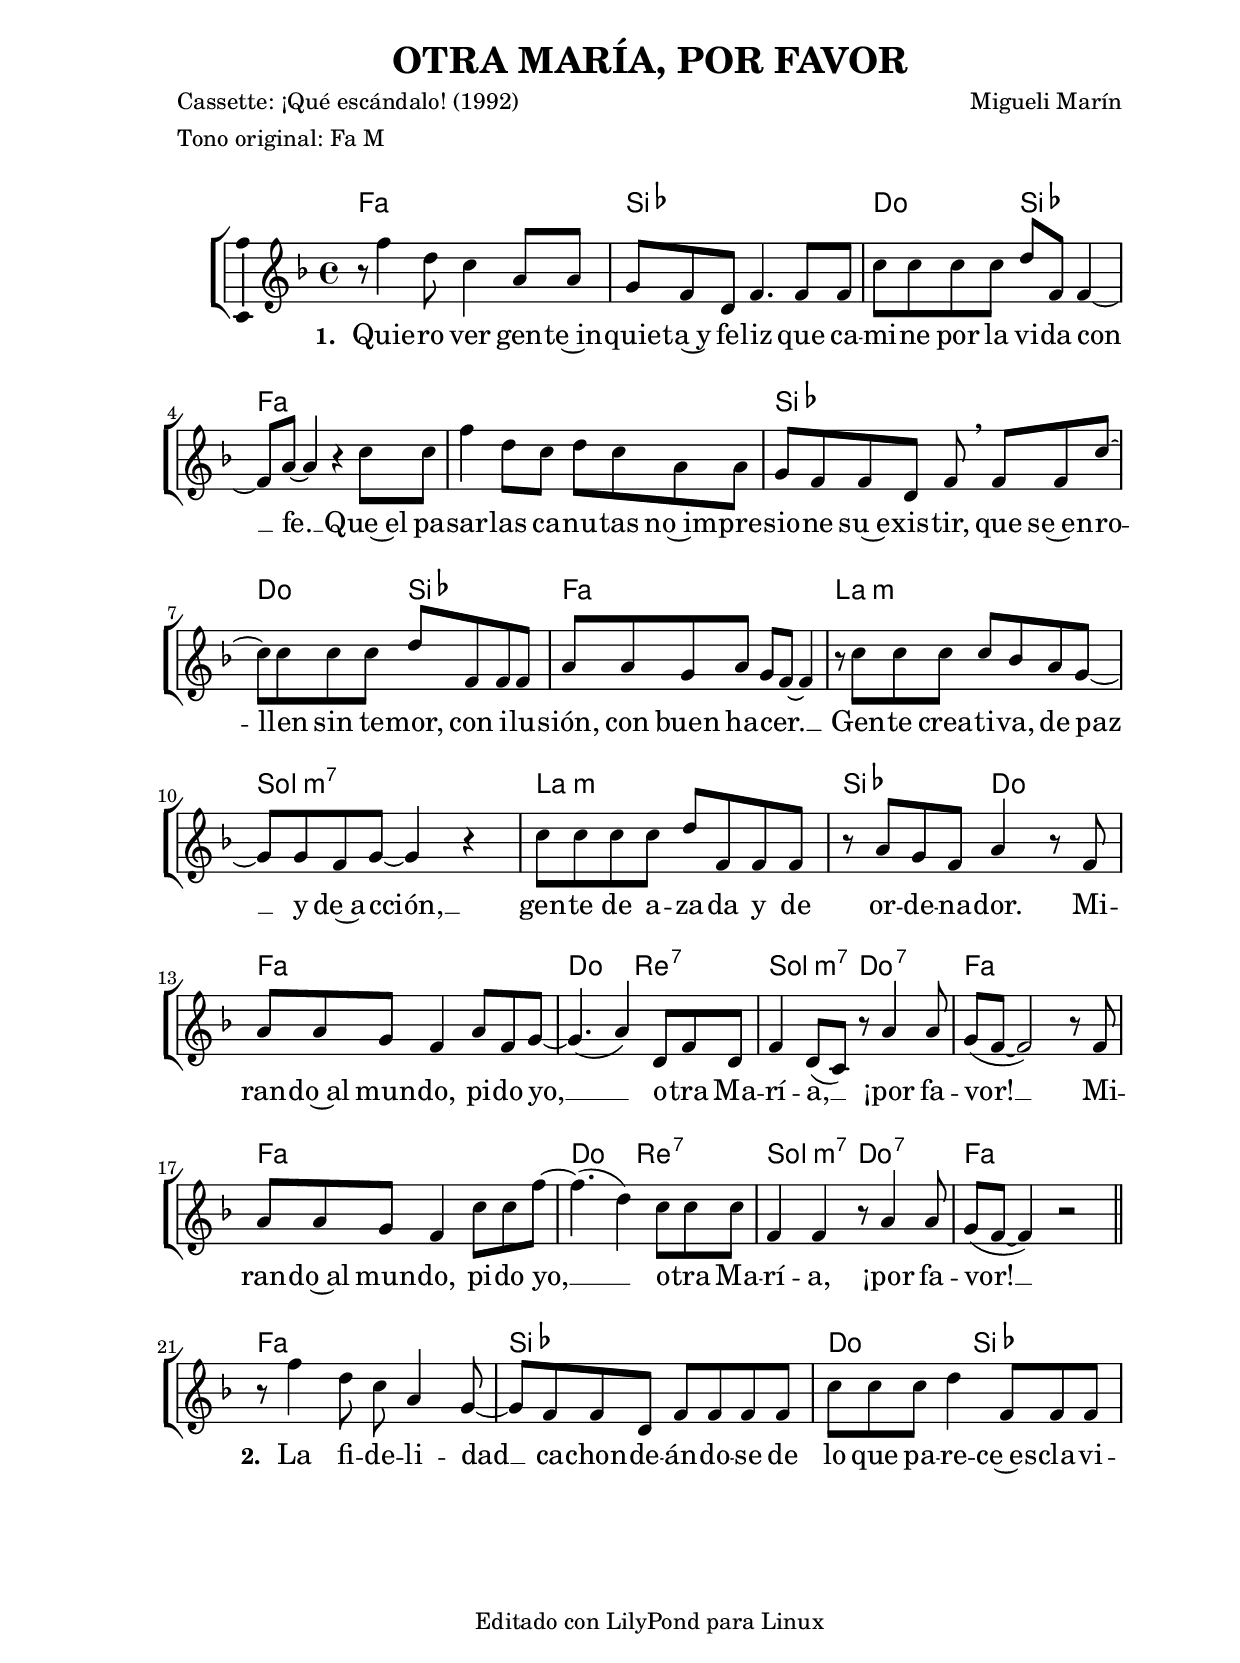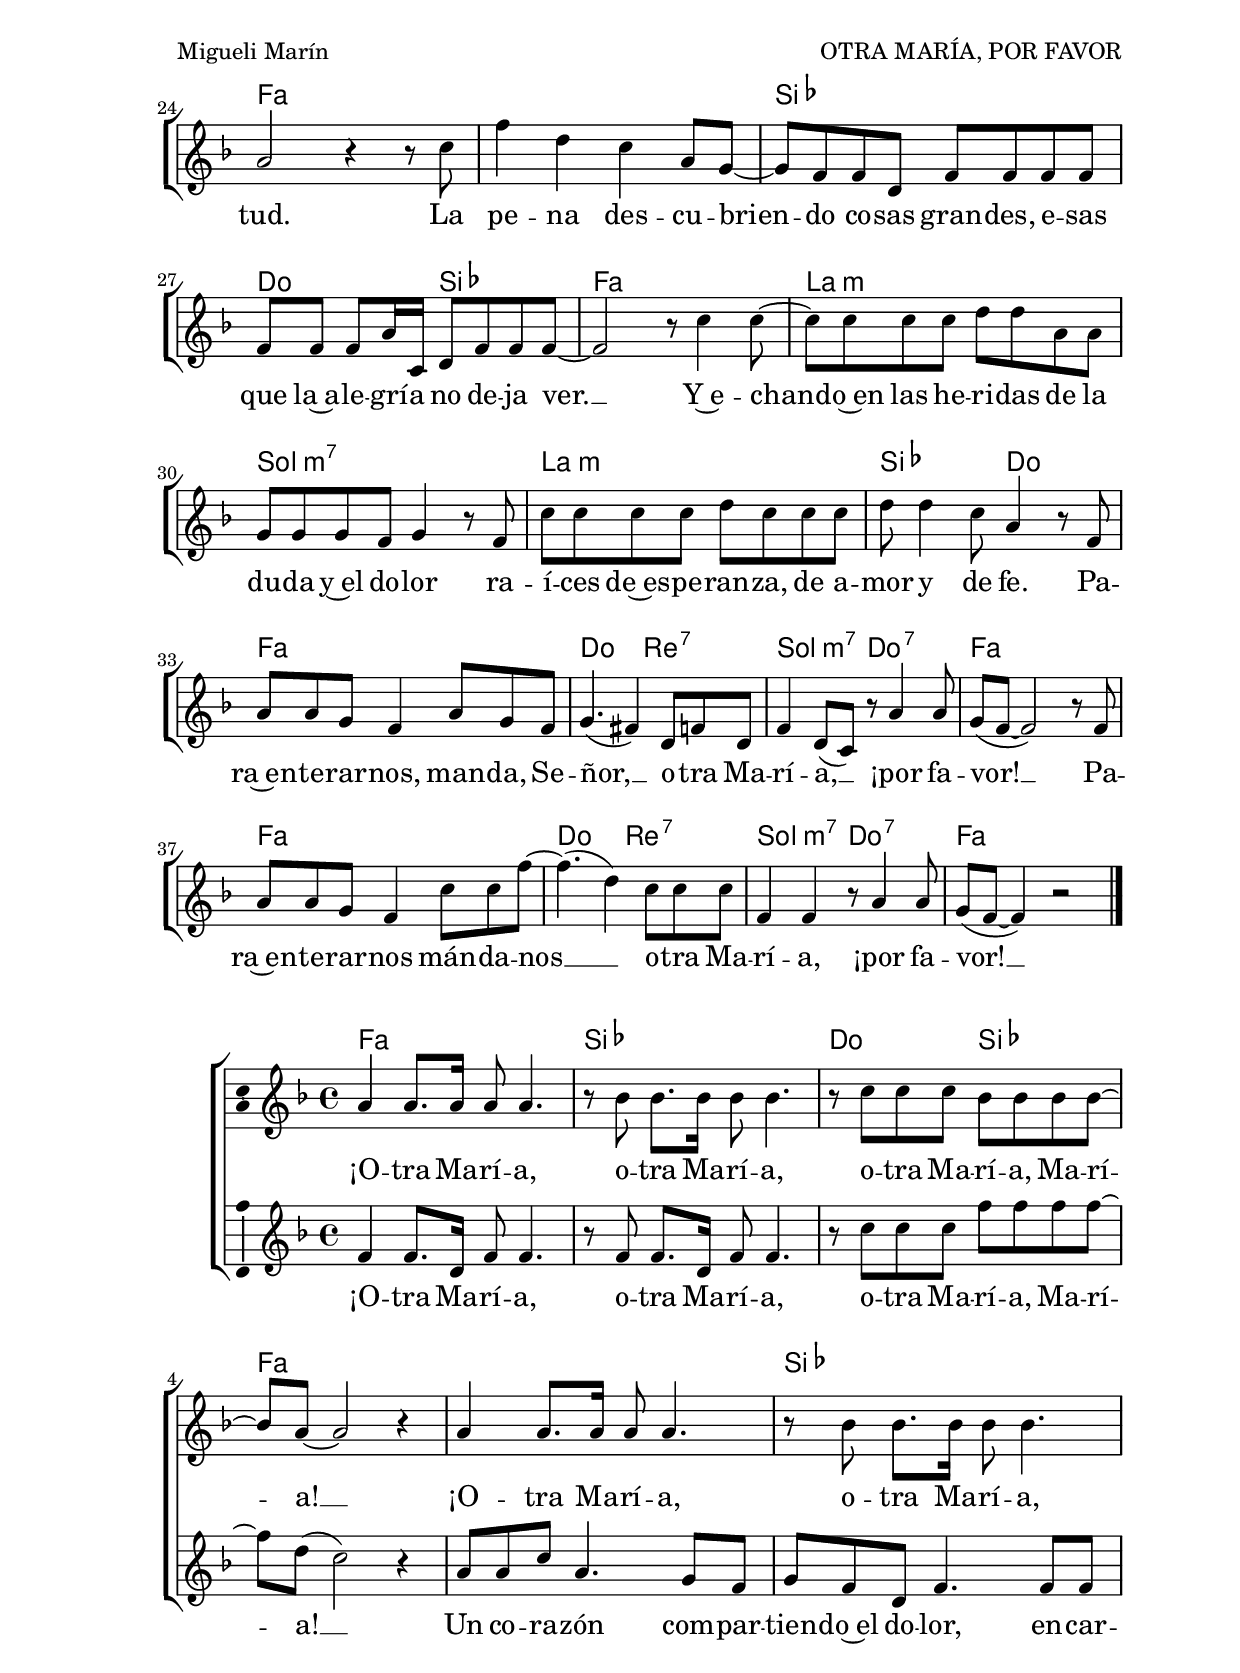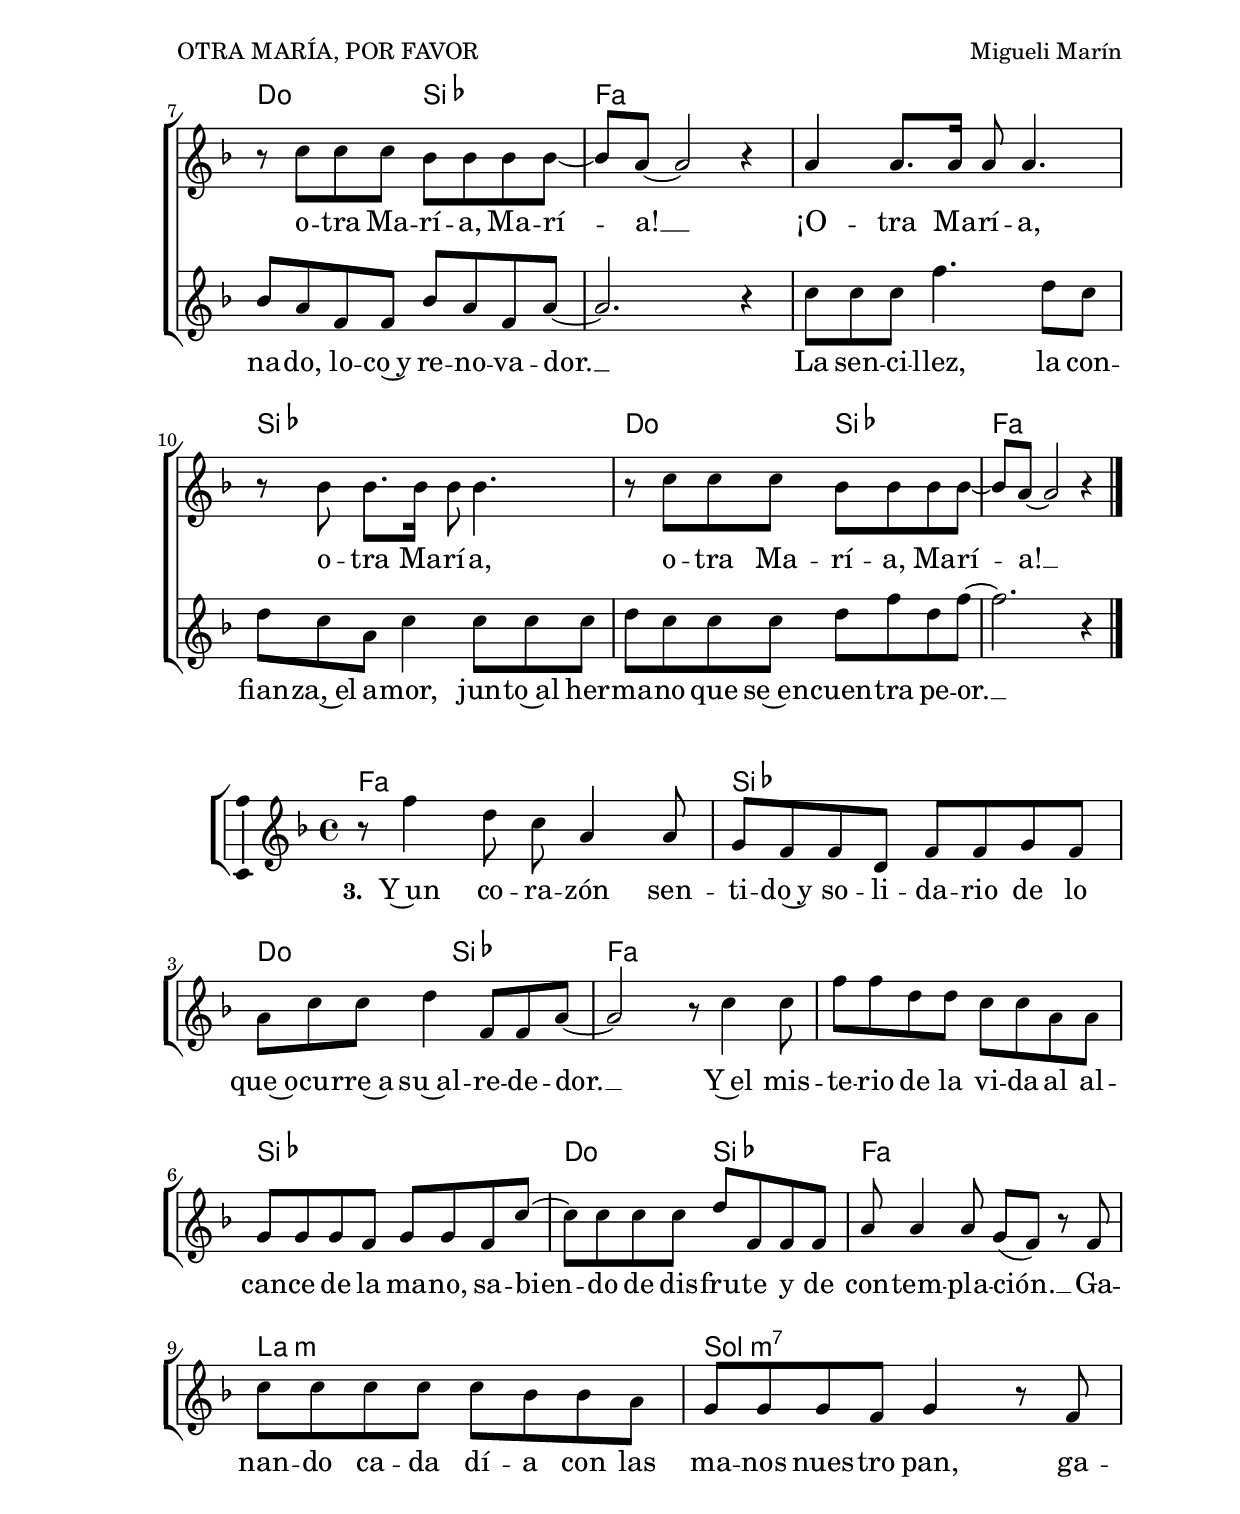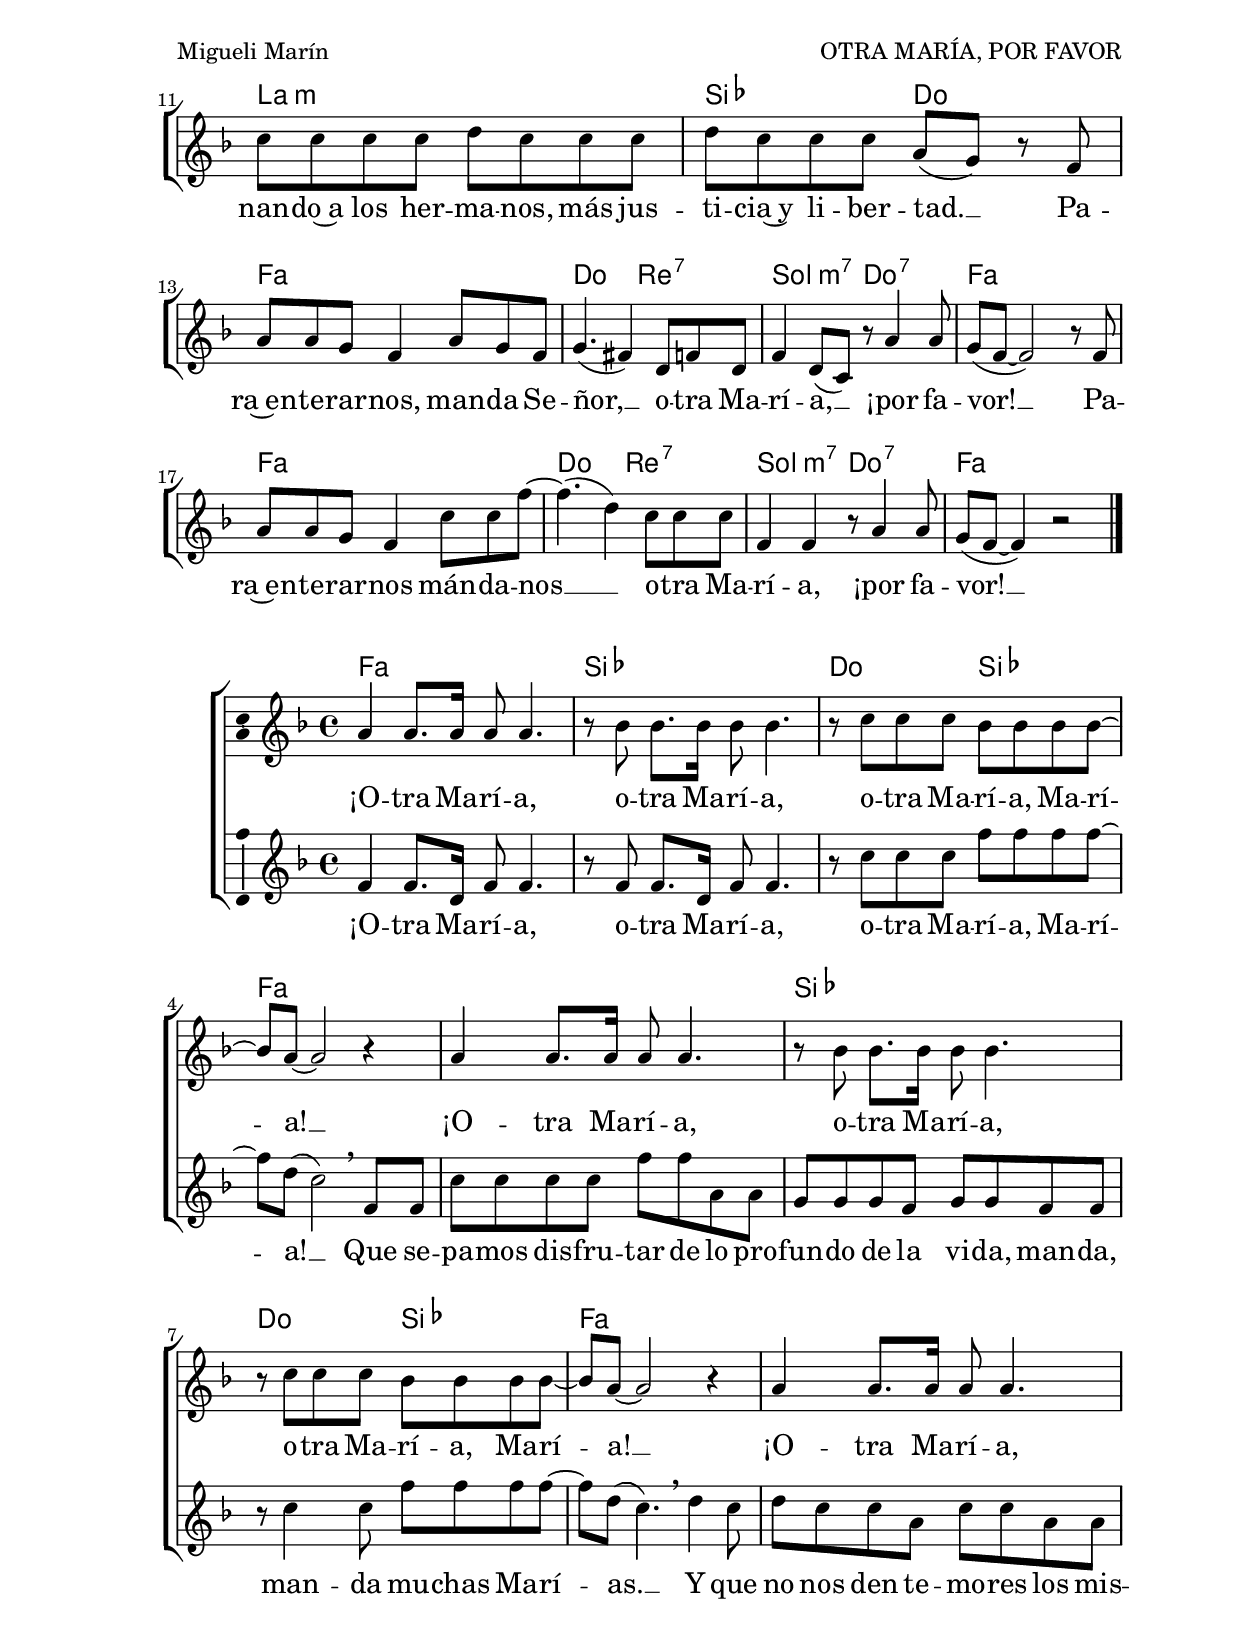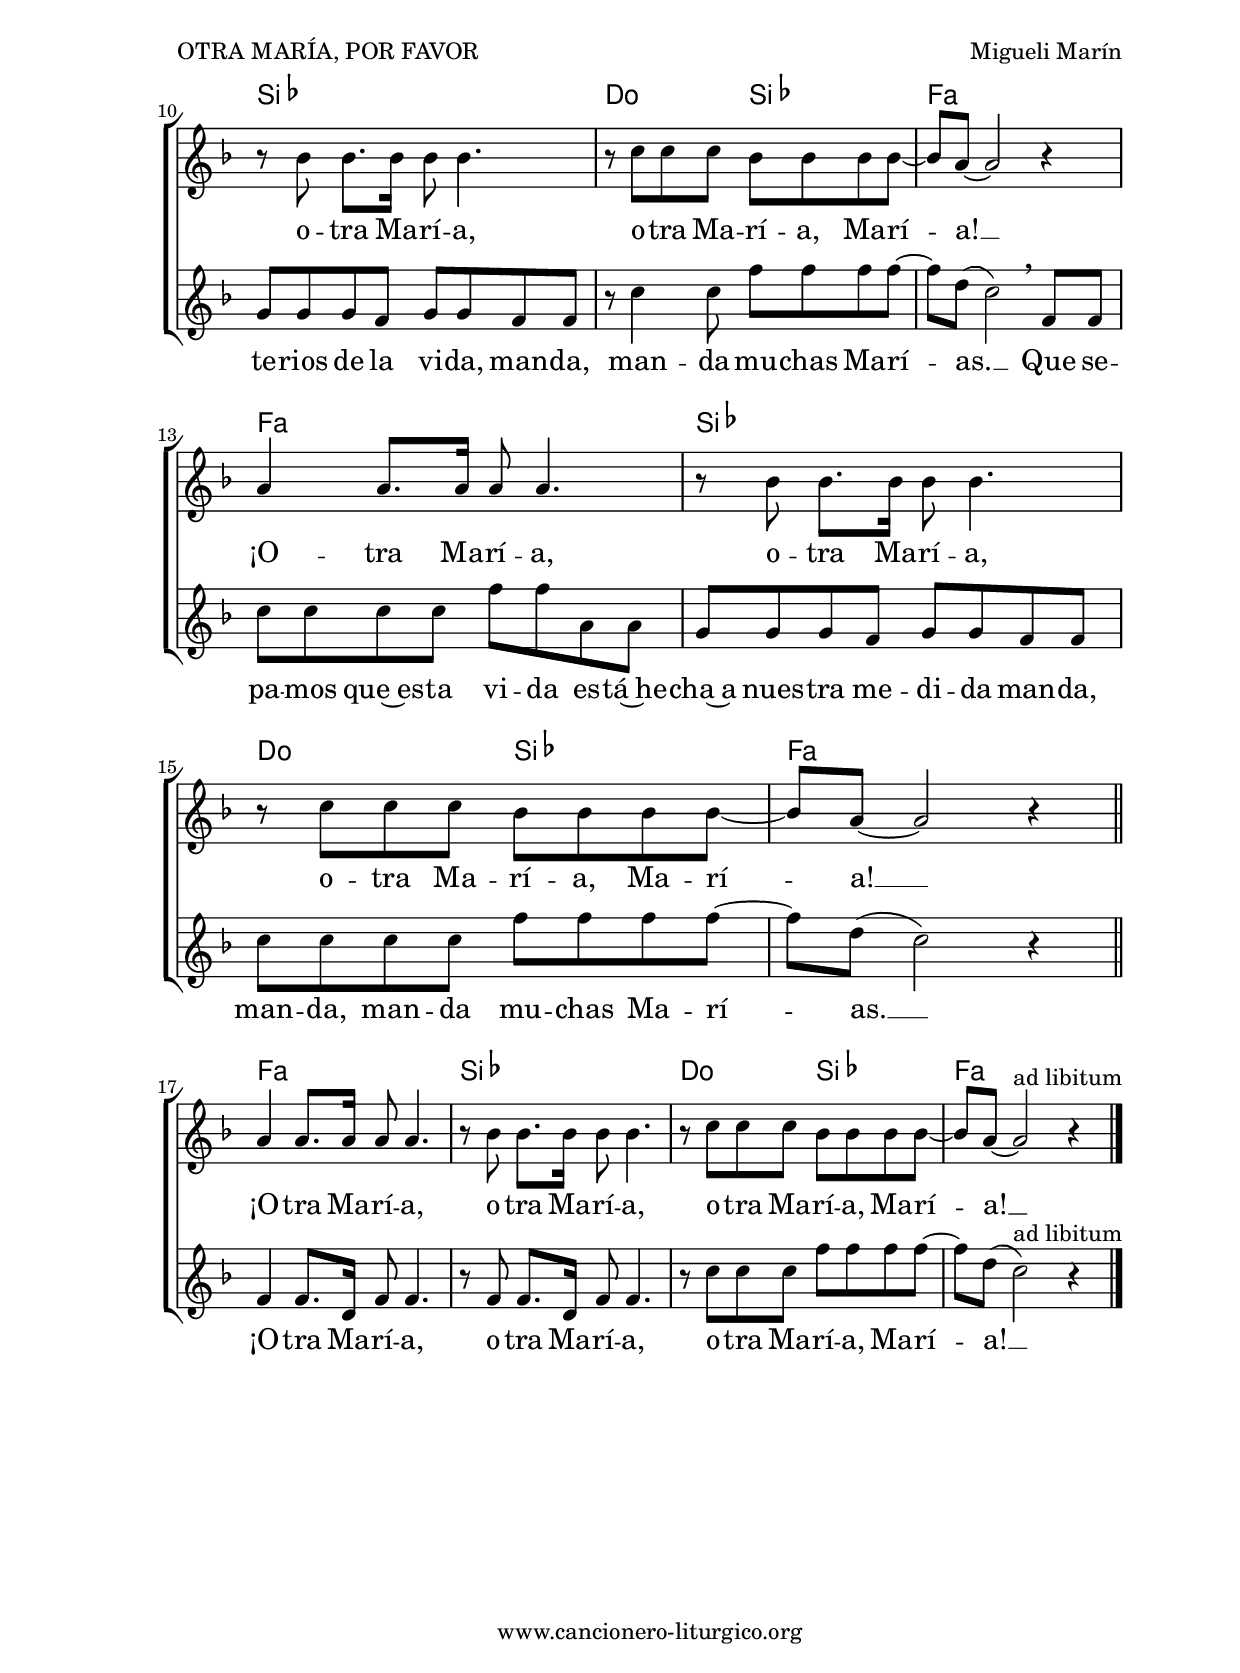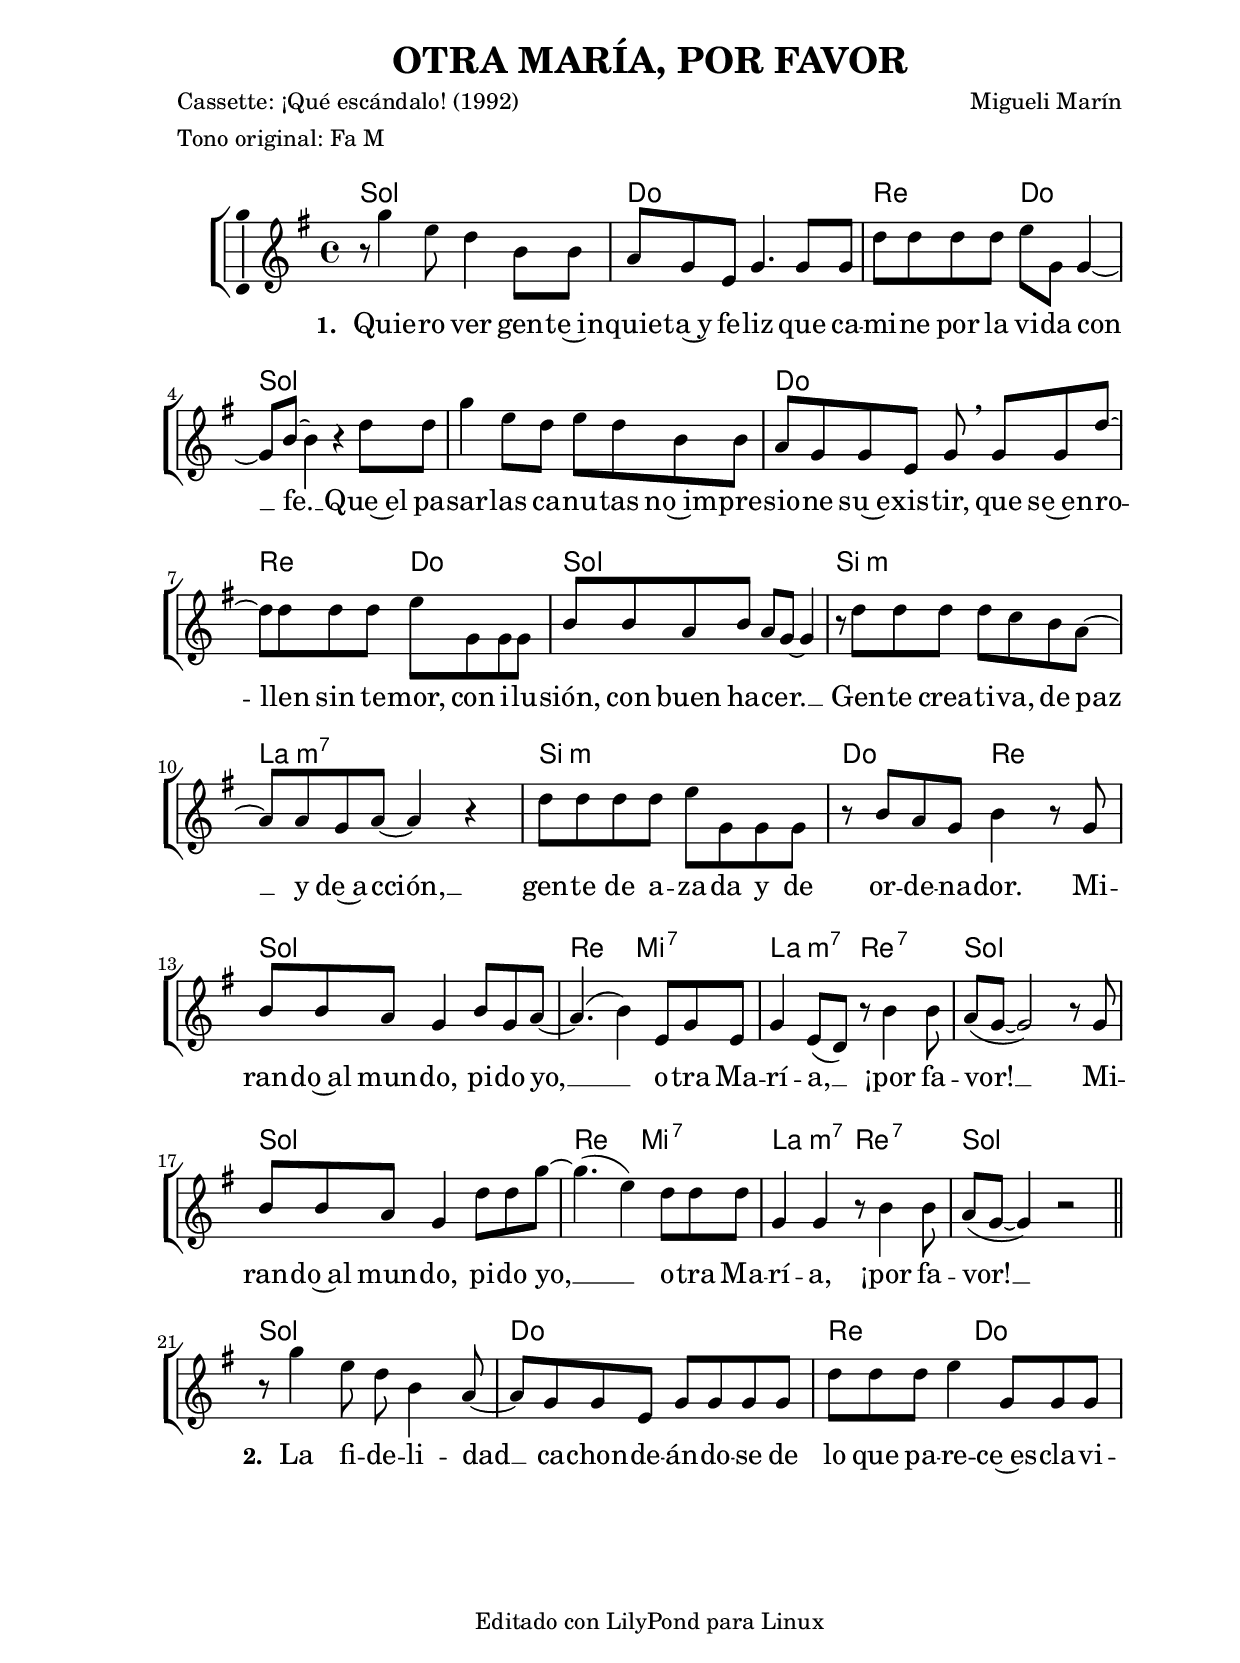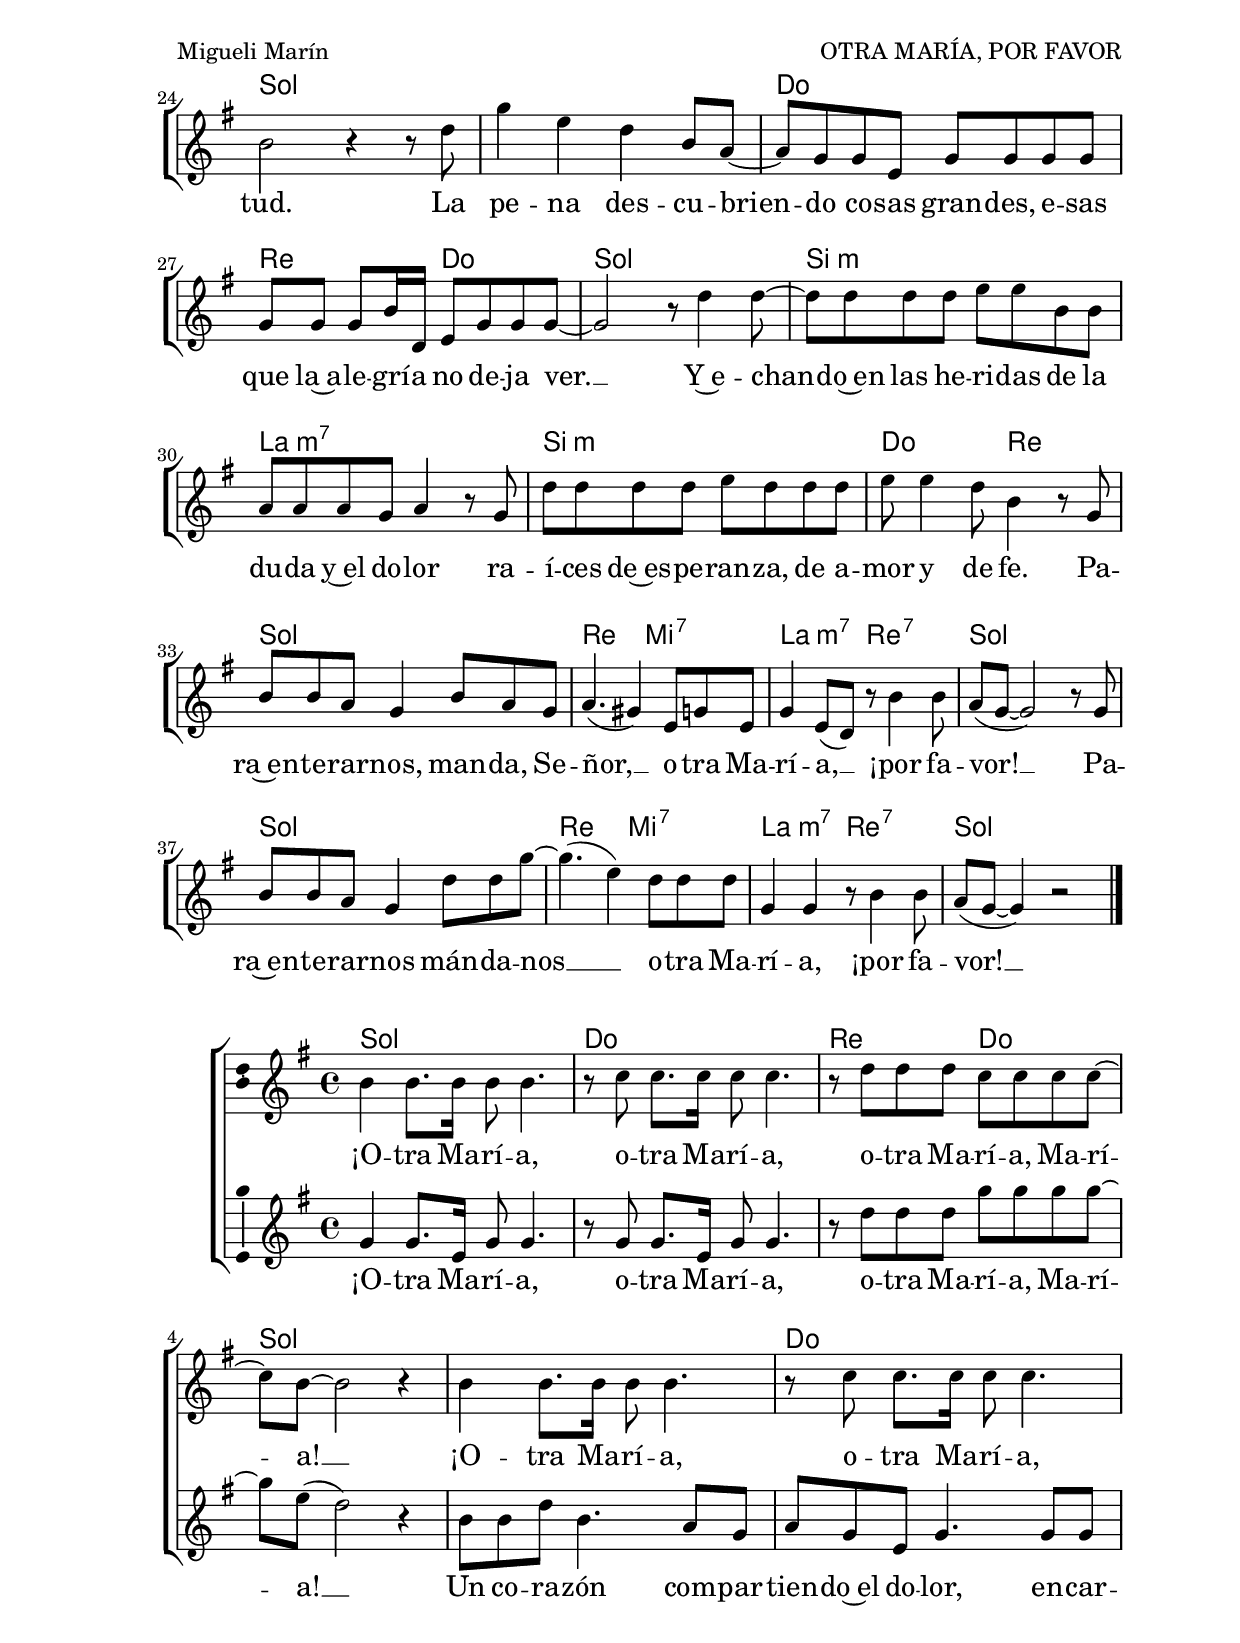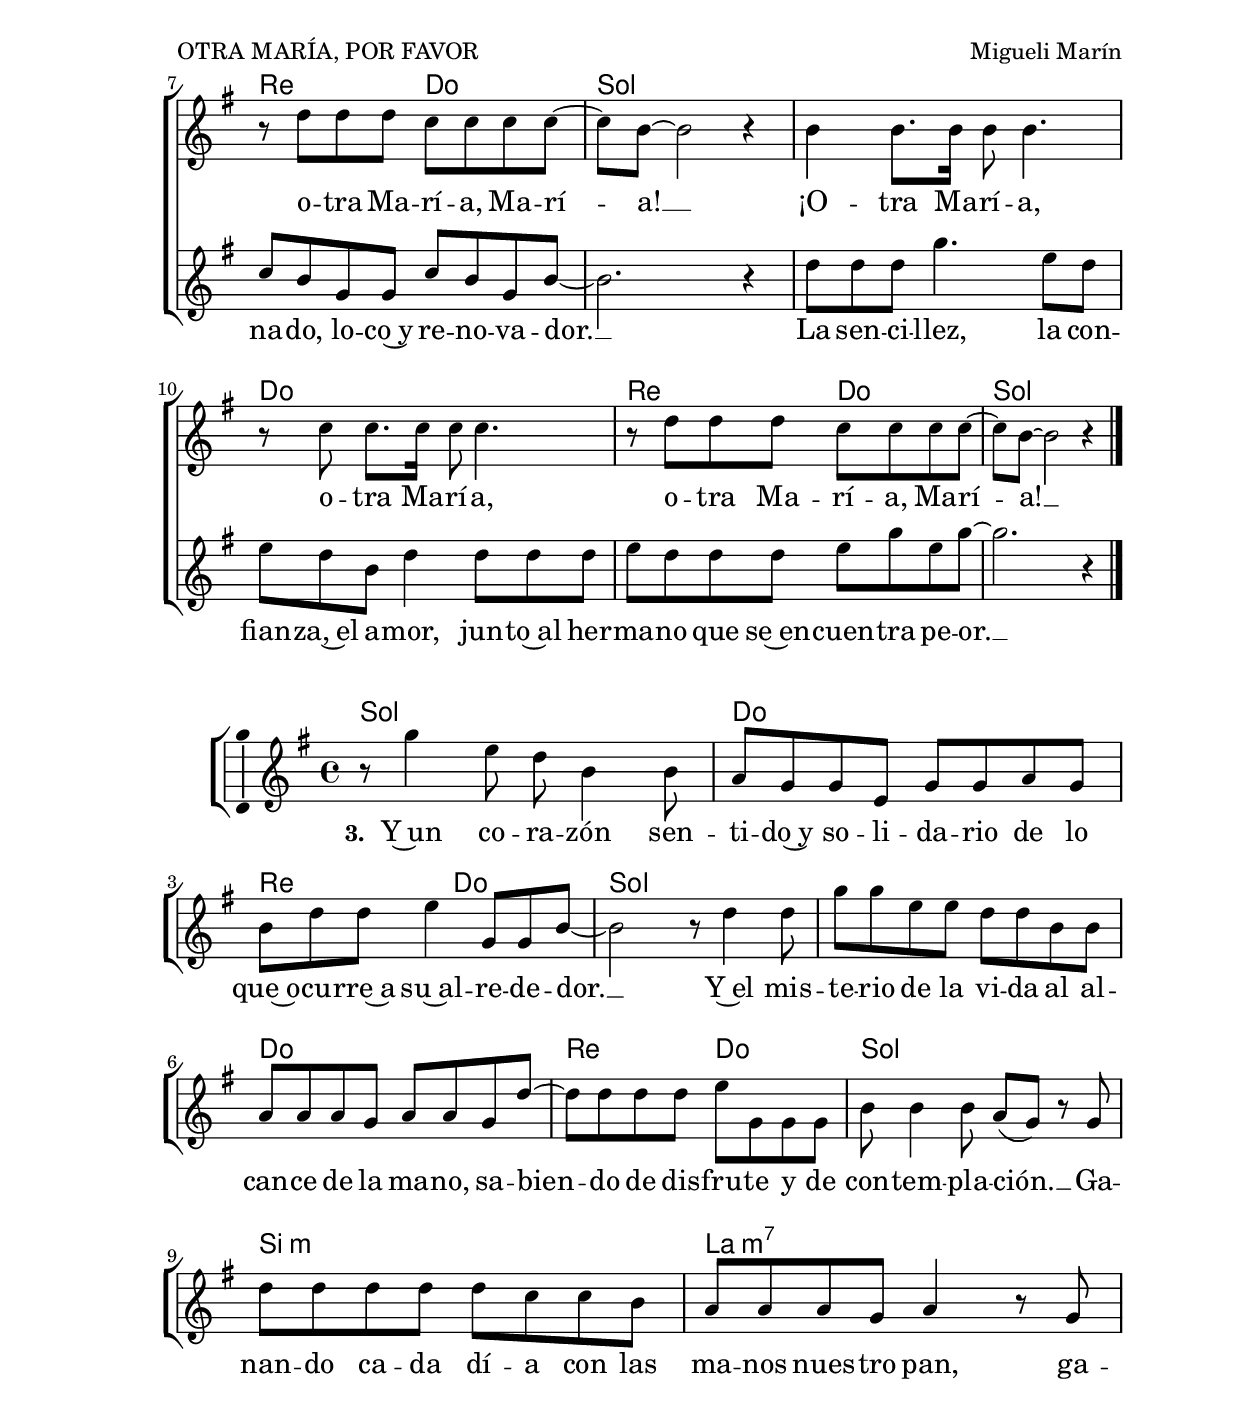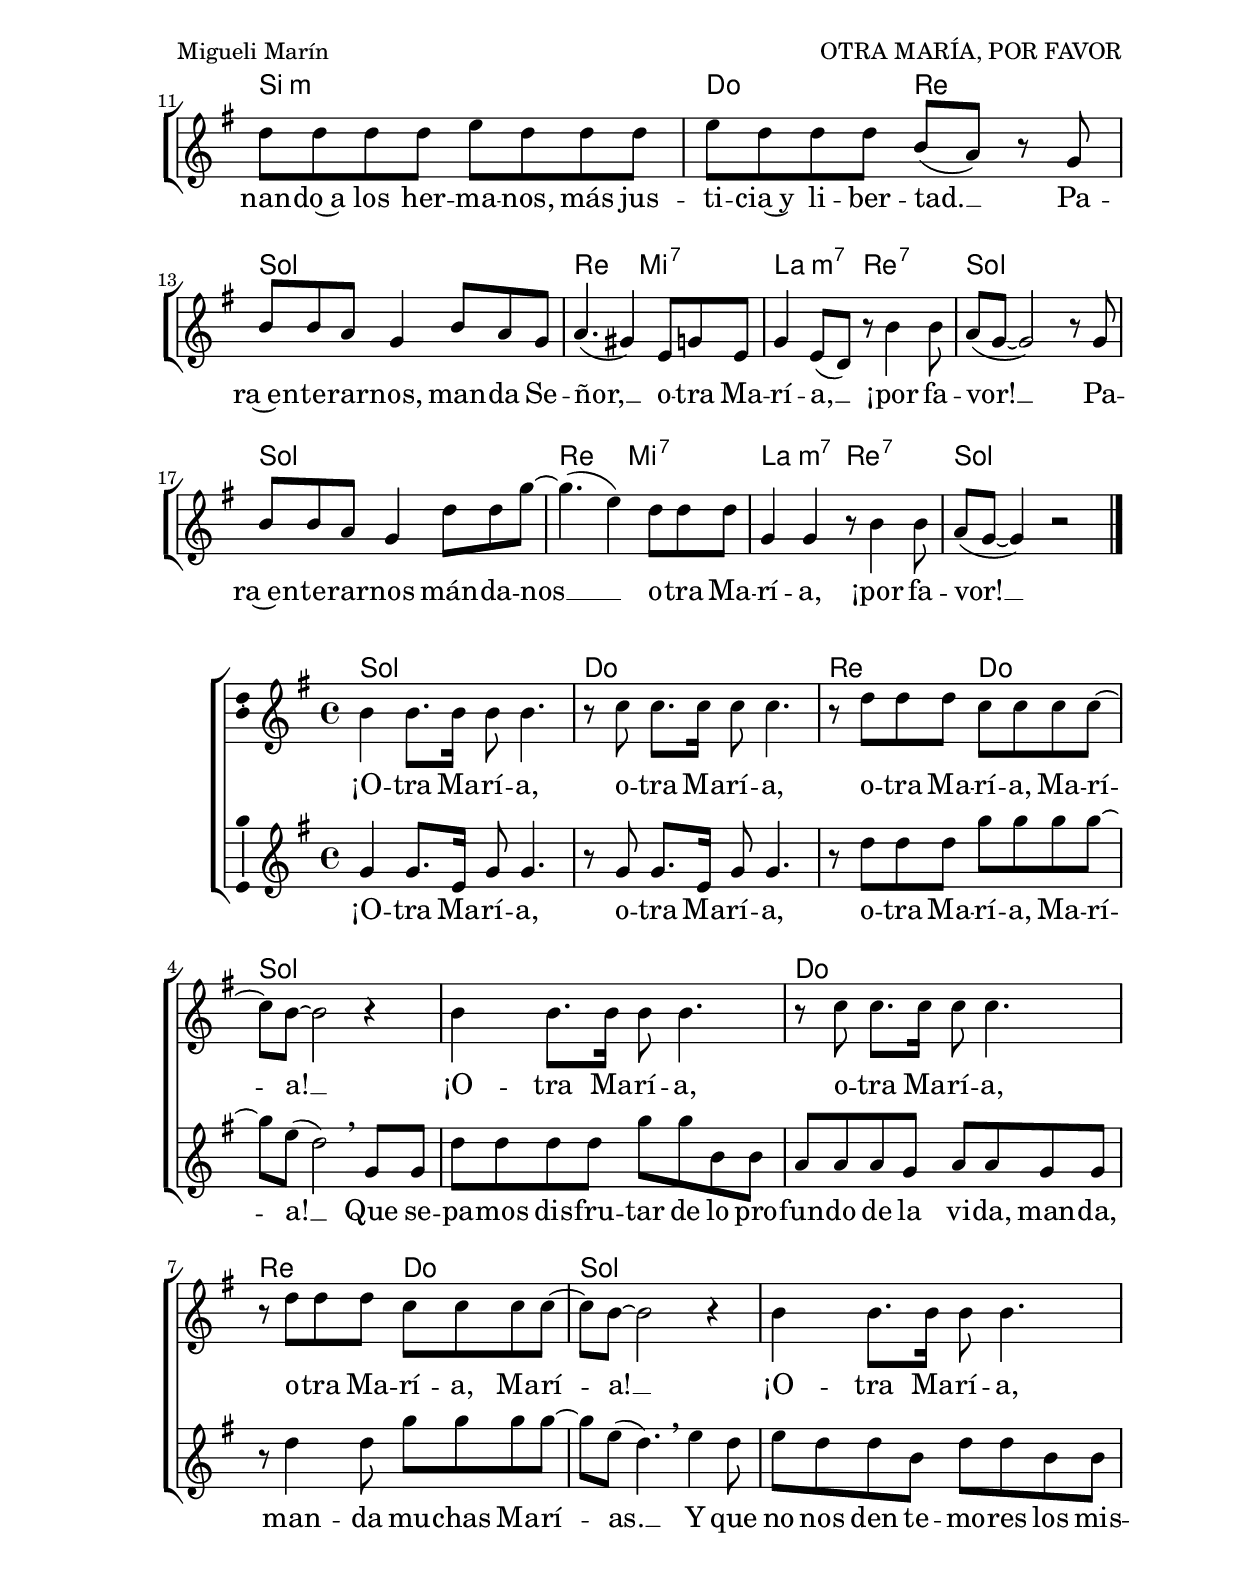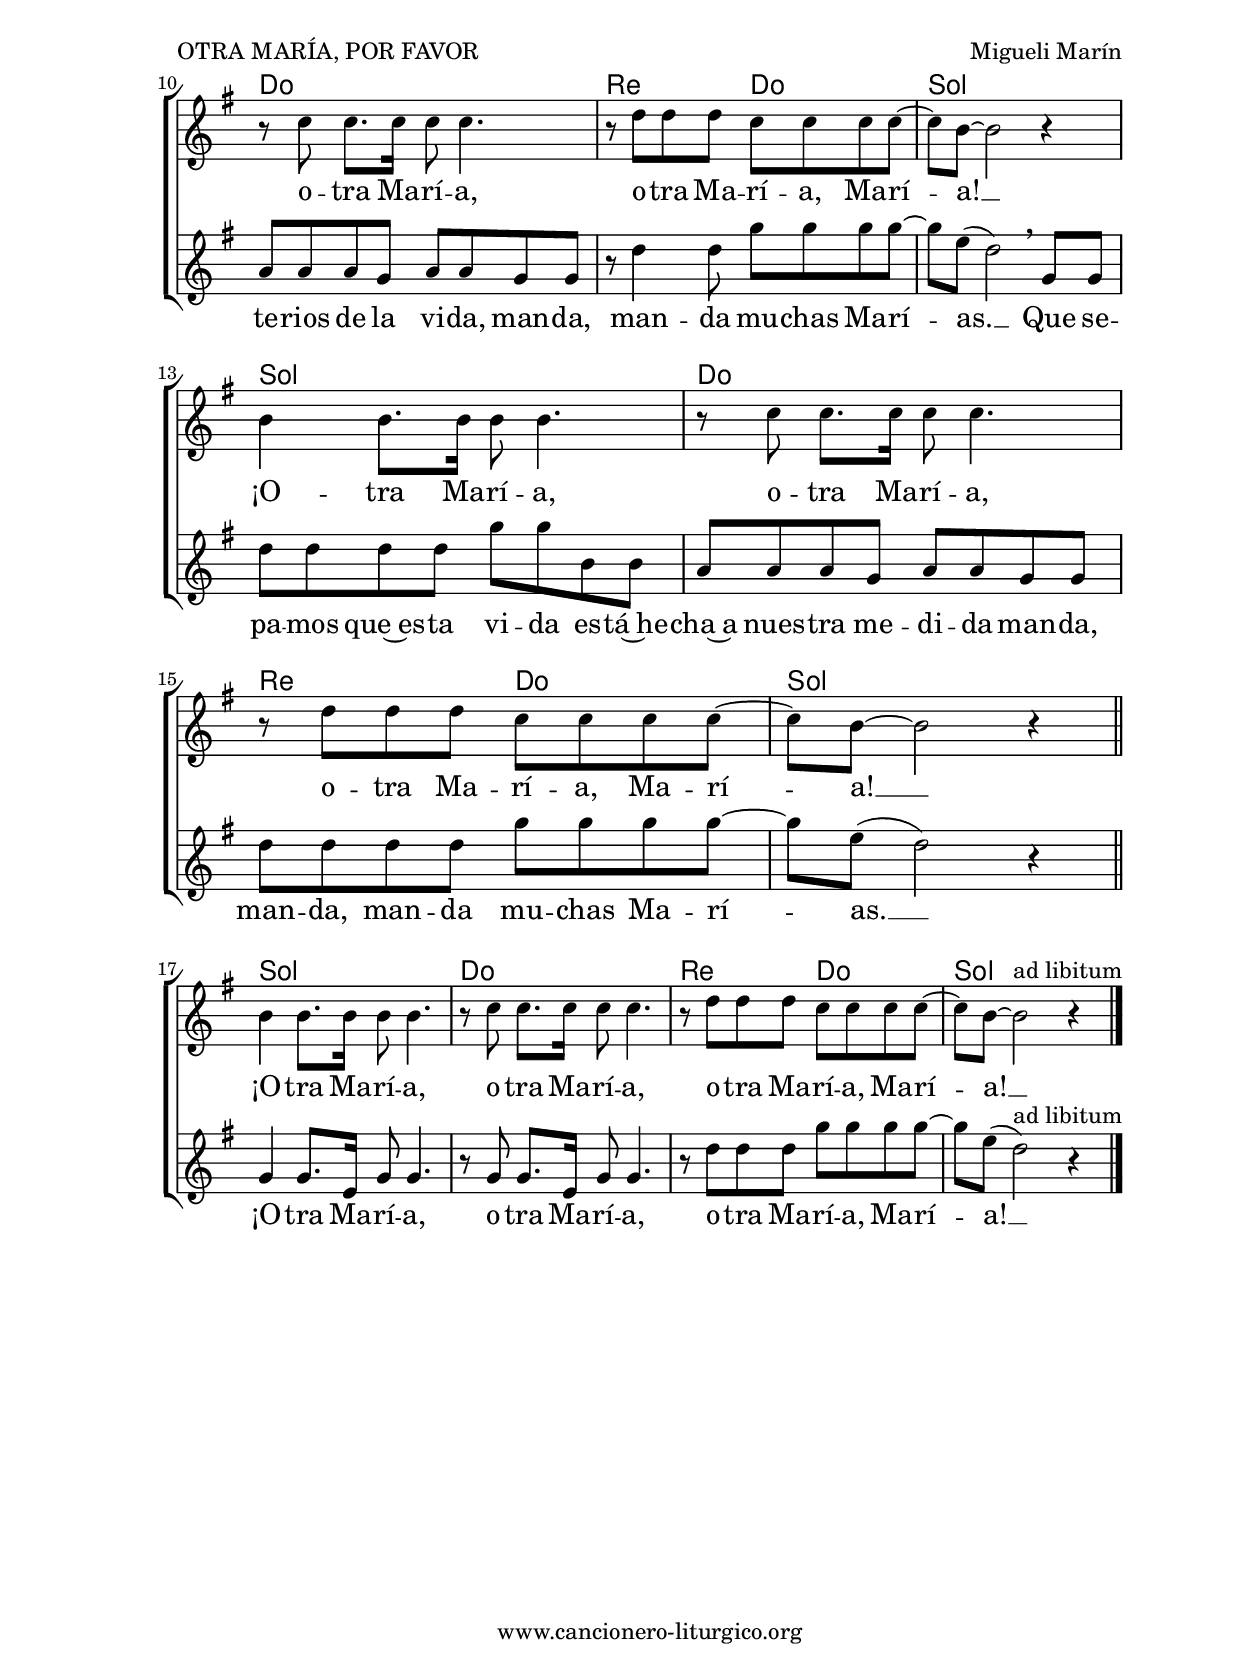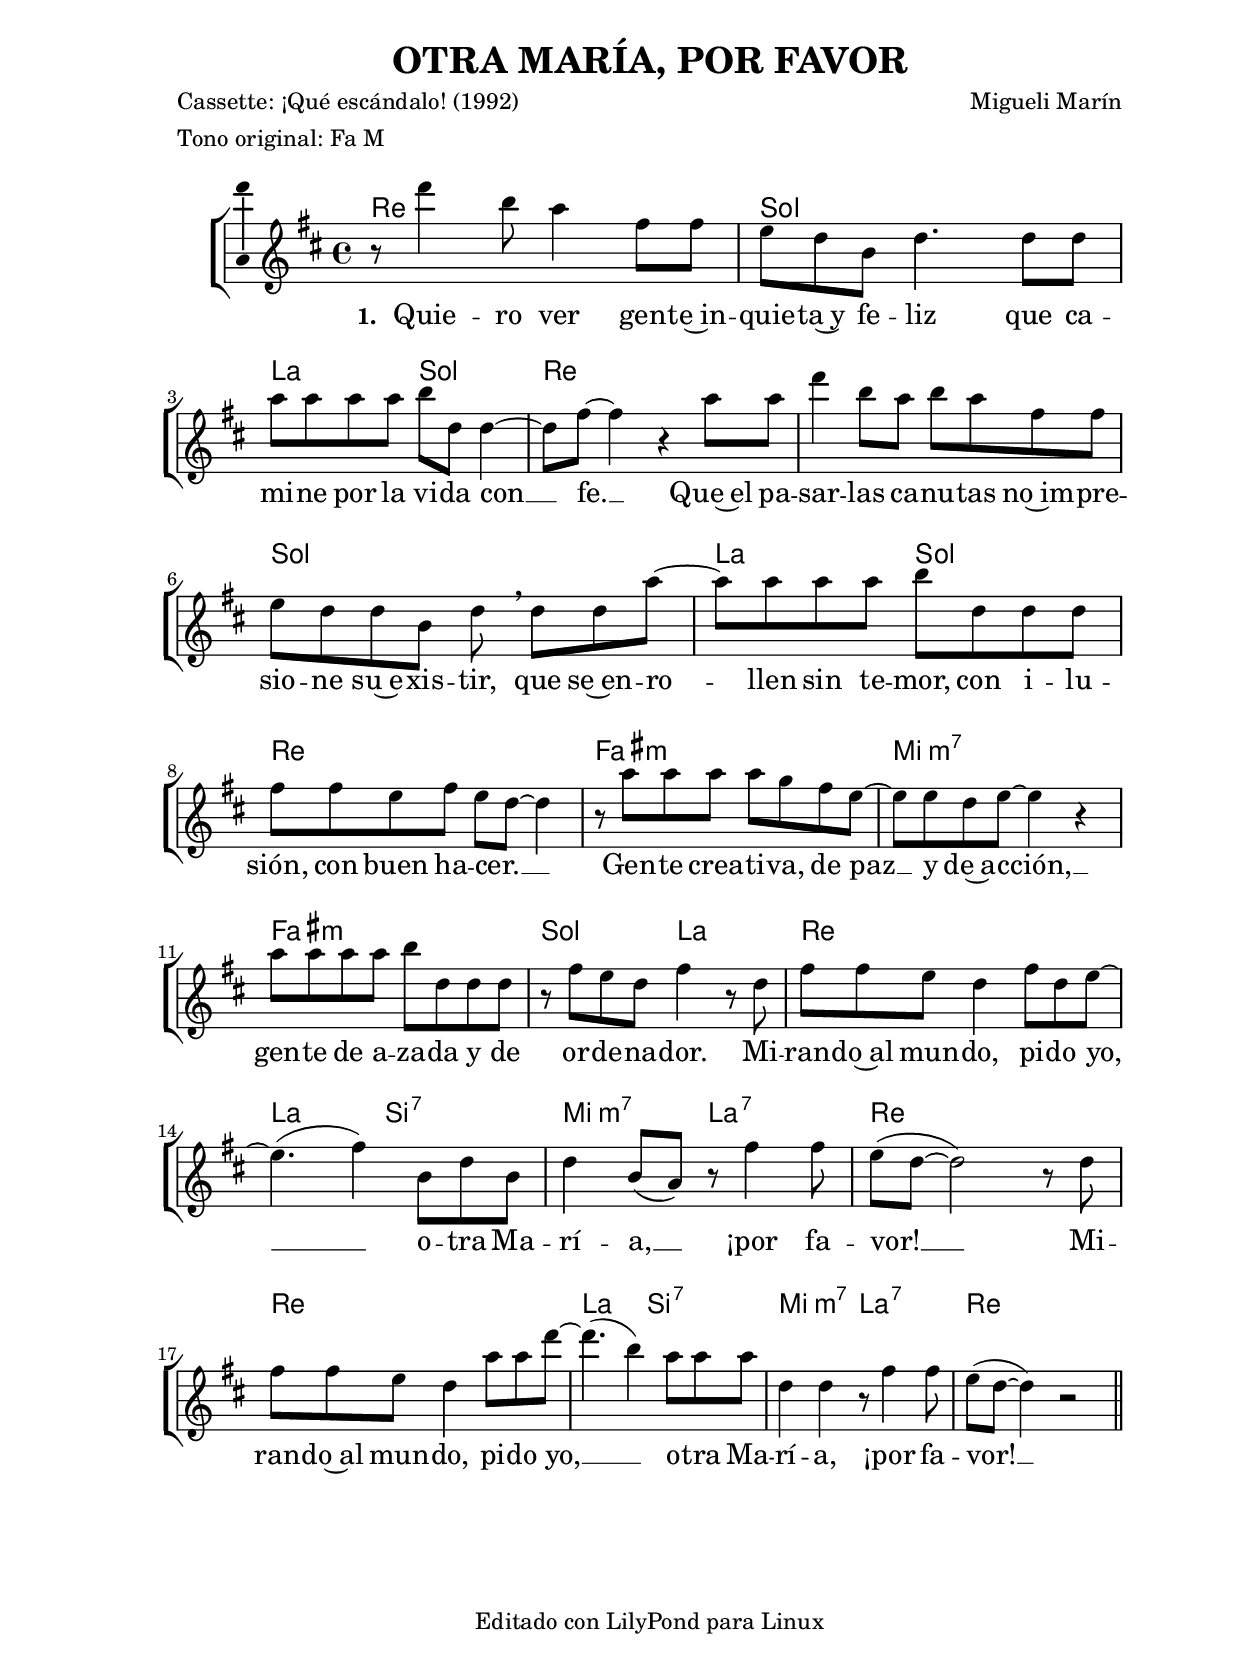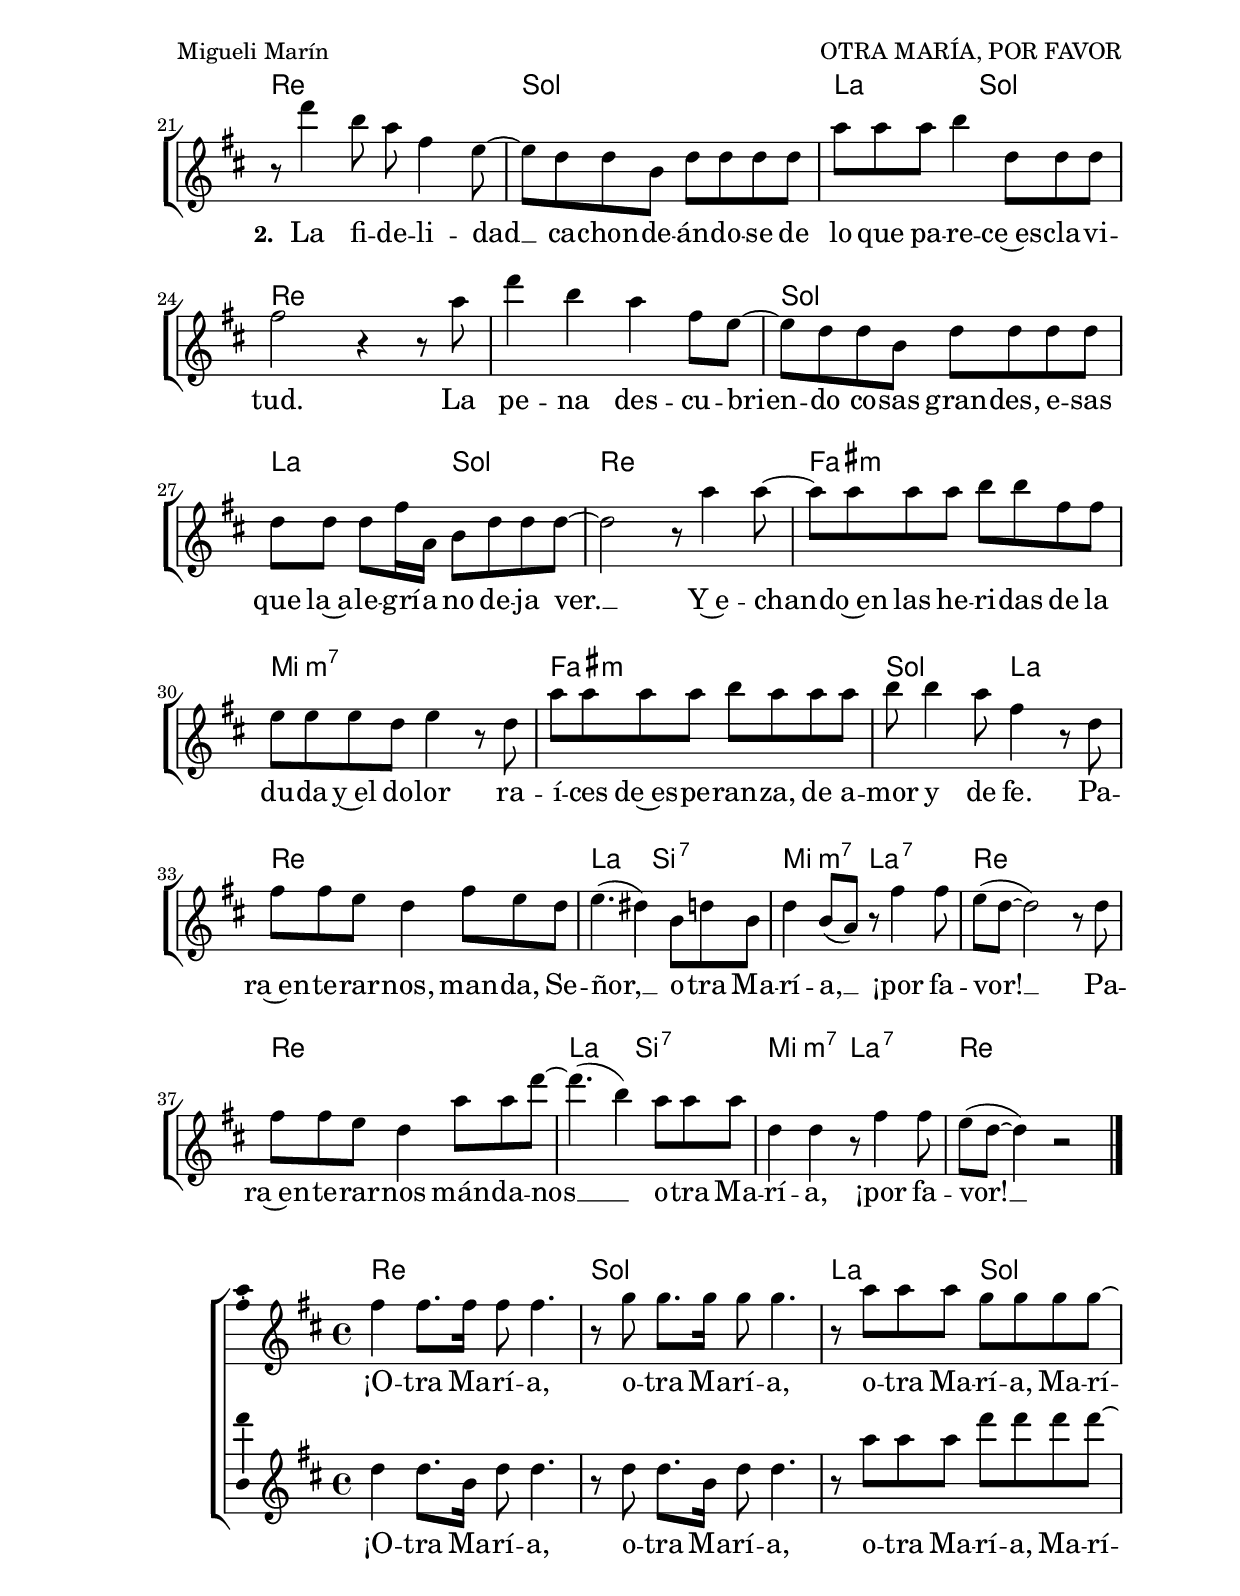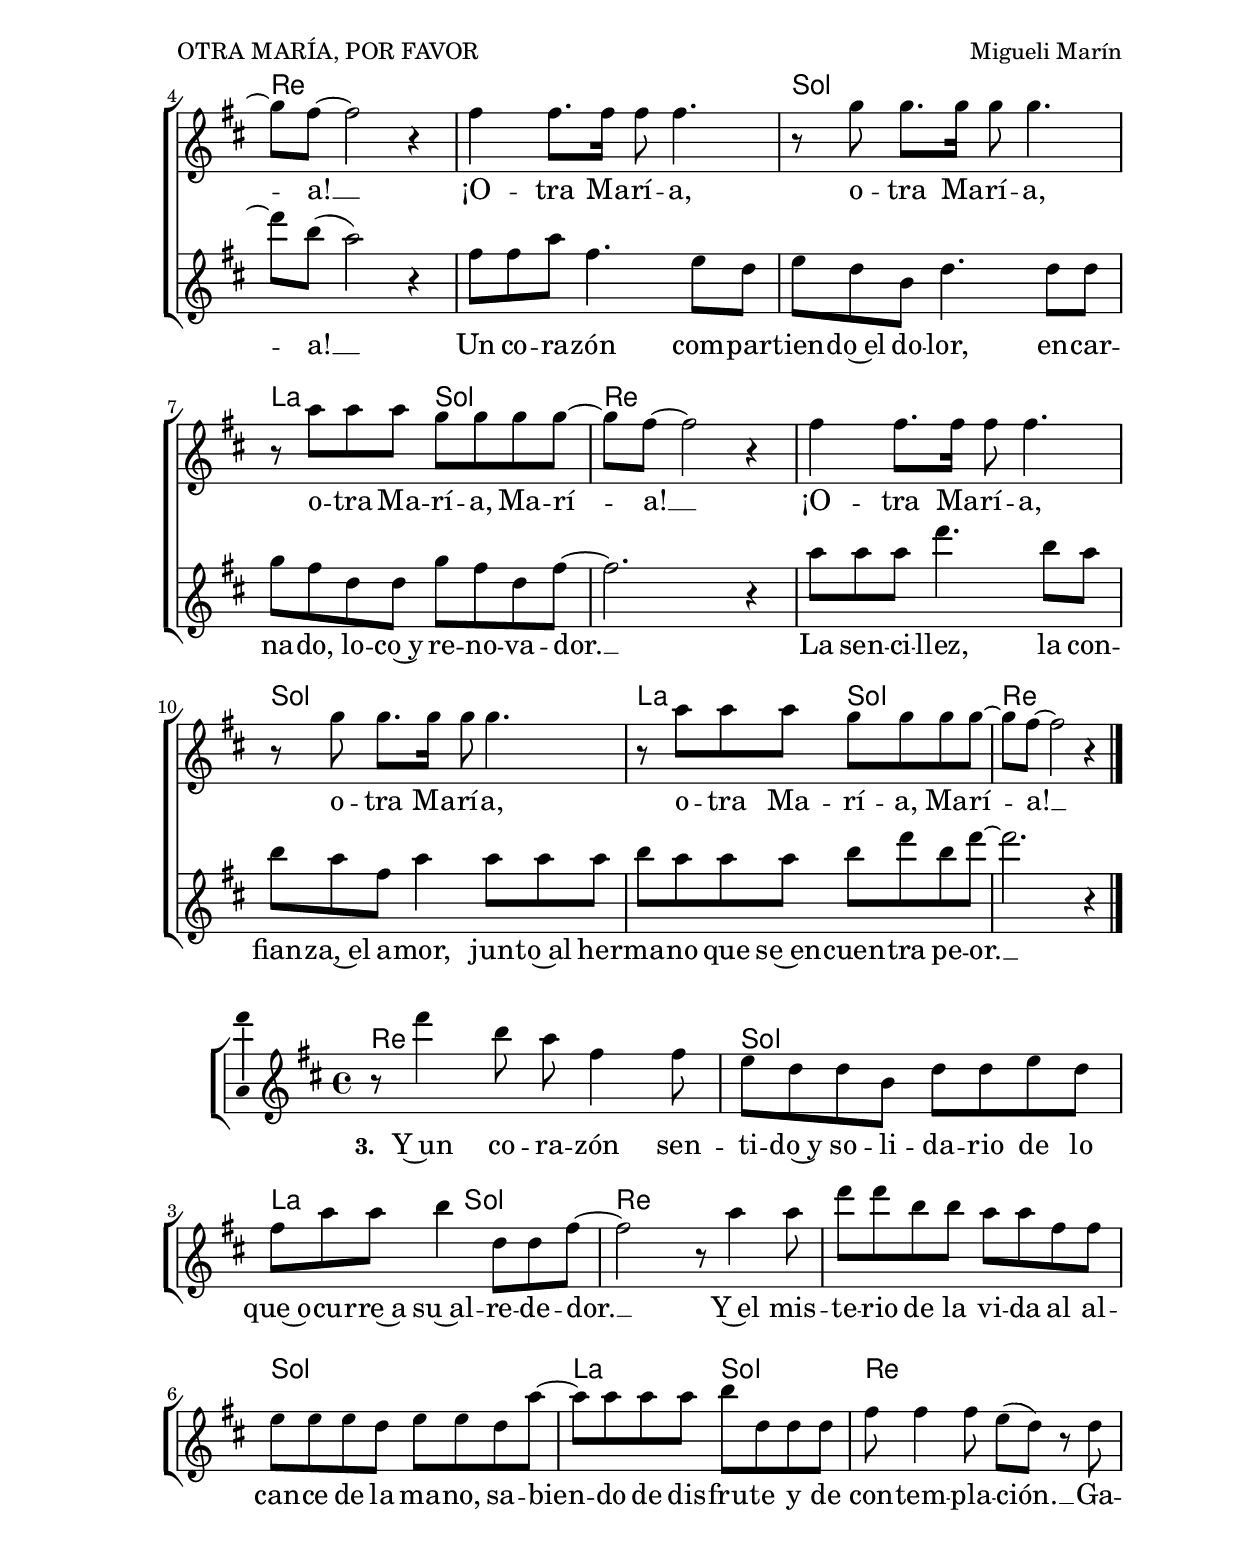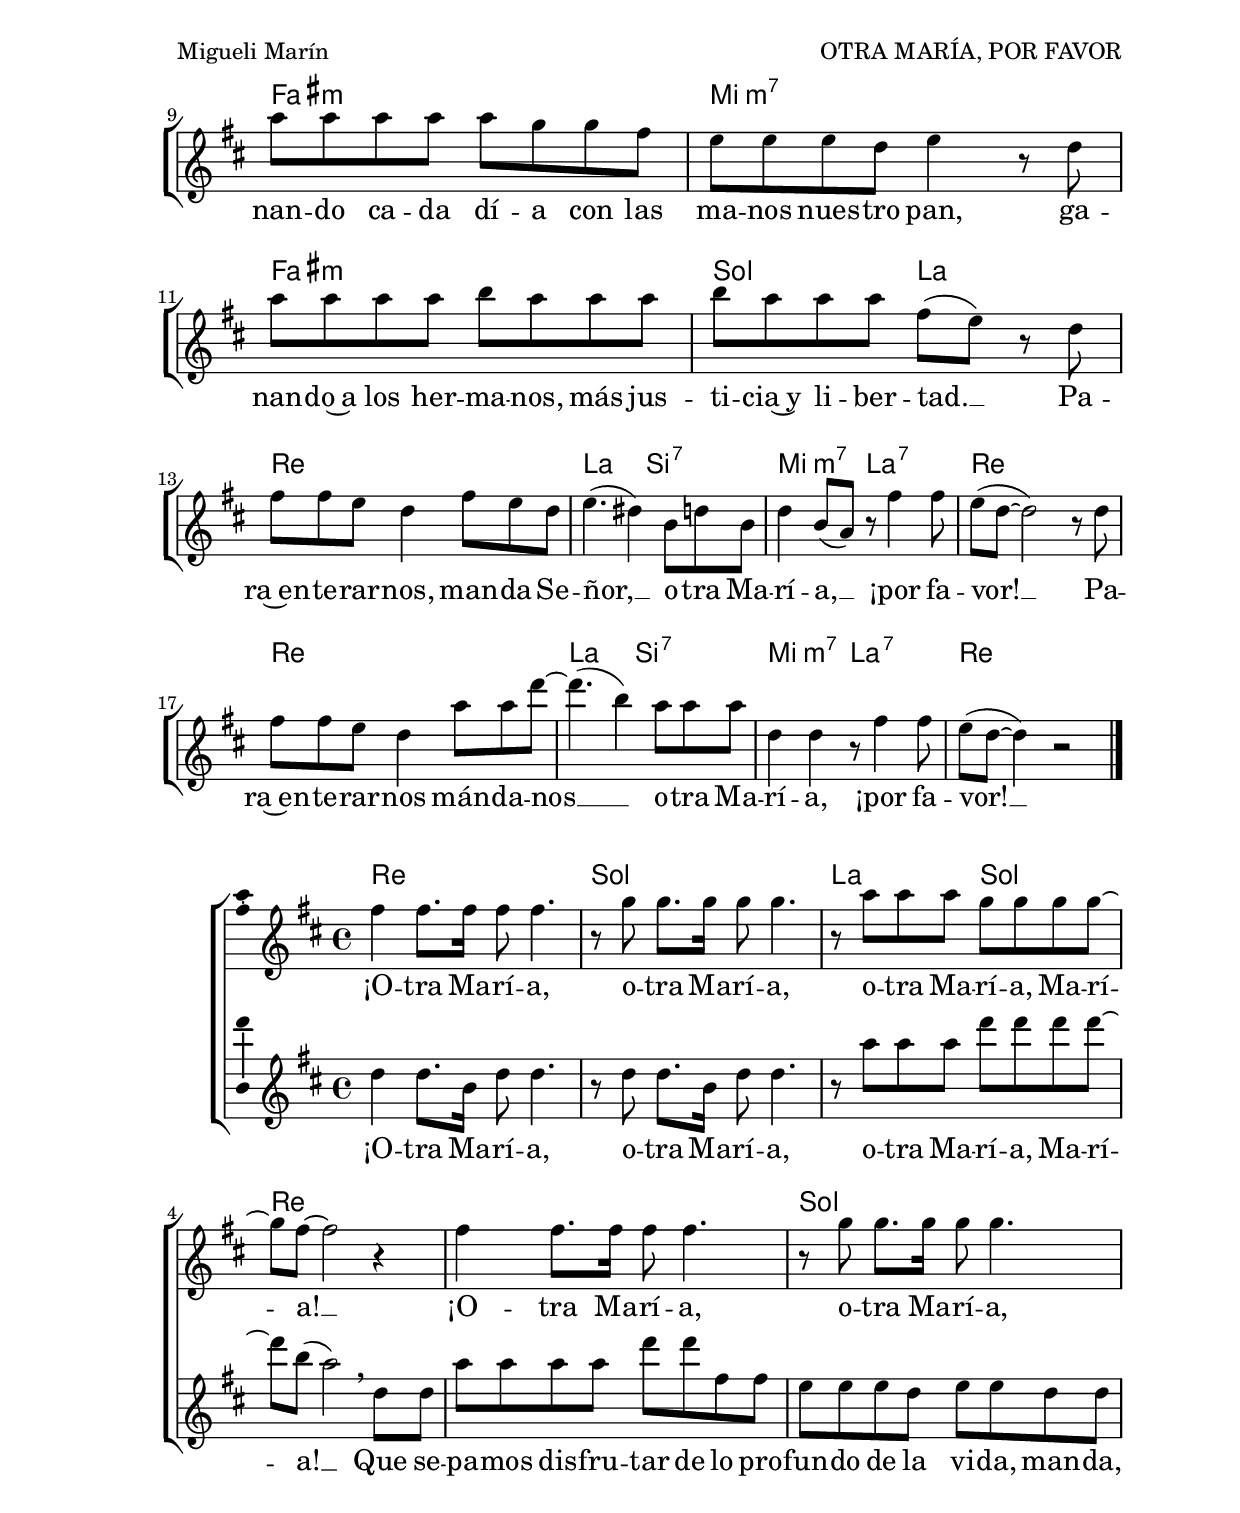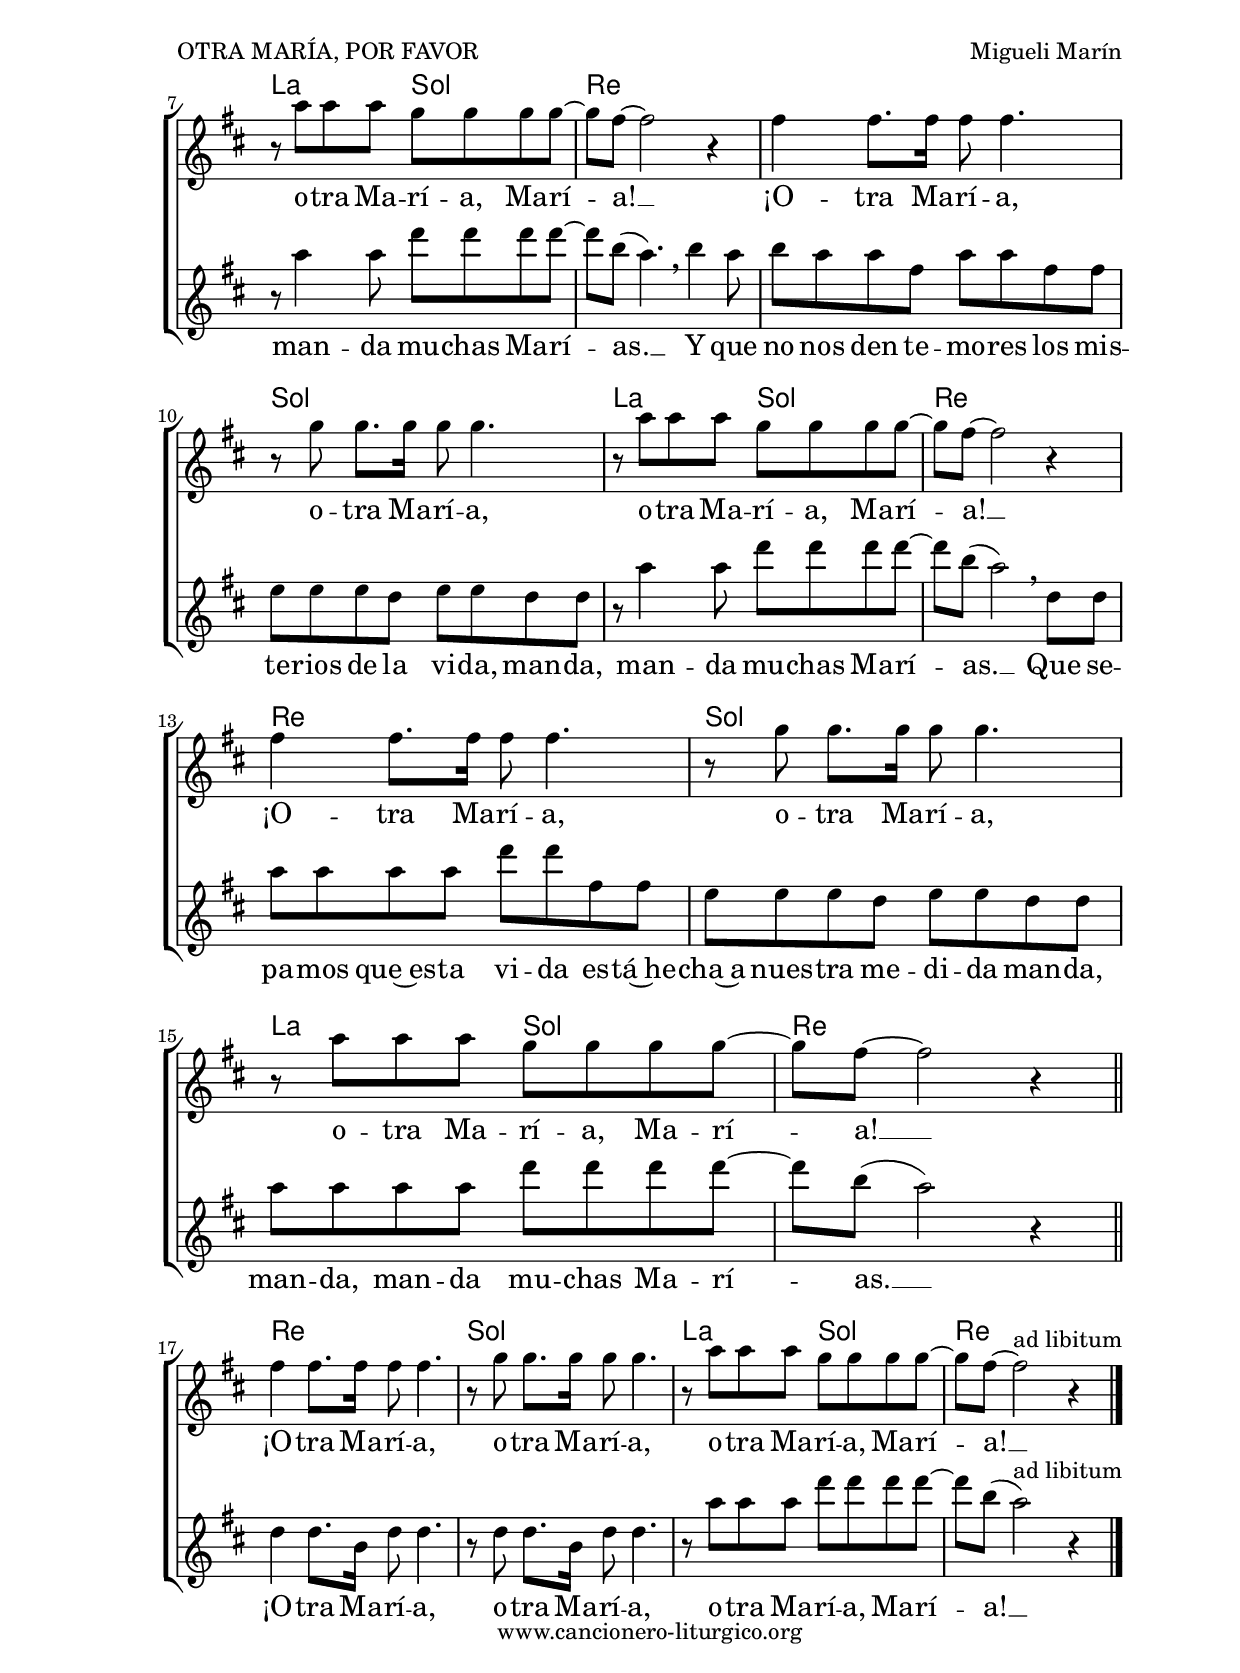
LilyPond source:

%
%para convertir .midi en .wav:
%timidity filename.midi -Ow -o finename.wav
%
%
%Para convertir de .wav a .mp3:
%lame -h -m j filename.wav
%
%
%para escuchar el midi:
%timidity nombrefichero.midi
%


%versión de lilypond para la que se ha escrito esta partitura:
\version "2.16.0"

	%Tamaño papel
	#(set-default-paper-size "a4")
	%Tamaño partitura
	#(set-global-staff-size 20)
	%No responde al pulsar sobre una nota
	#(ly:set-option 'point-and-click #f)

%parámetros del encabezamiento:
\header {
	title = "OTRA MARÍA, POR FAVOR"
	subtitle = ""
	composer = "Migueli Marín"
	poet = "Cassette: ¡Qué escándalo! (1992)"
	meter = "Tono original: Fa M"
	arranger = ""
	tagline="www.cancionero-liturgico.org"
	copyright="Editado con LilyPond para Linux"
	}

%parámetros asociados al papel:
\paper  {
	oddHeaderMarkup = \markup {\fill-line { \on-the-fly #not-first-page \fromproperty #'header:title \on-the-fly #not-first-page \fromproperty #'header:composer }}
	evenHeaderMarkup = \markup {\fill-line { \fromproperty #'header:composer \fromproperty #'header:title }}
	#(set-paper-size "a4")
	print-page-number = ##f
	first-page-number = 1
	print-first-page-number = ##f
%	head-separation = 3.0 \cm
	top-margin = 2.0 \cm
	bottom-margin = 0.5\cm
%%%	bottom-margin = 0.0\cm
	left-margin = 3.0 \cm
	line-width = 16.0 \cm 
	indent = 8\mm
	interscoreline = 2.\mm
	between-system-space = 15\mm
%	para que las partituras no llenen la hoja:
	ragged-bottom = ##t
%	idem para la última hoja:
	ragged-last-bottom = ##f
%	para que las partituras llenen el ancho del papel:
	ragged-last = ##f
	after-title-space = 2.5 \cm
page-count=5
%system-count=12

	%Flexible Vertical Spacing
%	markup-markup-spacing =
%	#'((basic-distance . 15) (minimum-distance . 15) (padding . 3))
	markup-system-spacing =
	#'((basic-distance . 15) (minimum-distance . 15) (padding . 3))
	system-system-spacing =
	#'((basic-distance . 15) (minimum-distance . 15) (padding . 3))
	score-system-spacing =
	#'((basic-distance . 15) (minimum-distance . 15) (padding . 5))
%	top-system-spacing = % header
%	#'((basic-distance . 8) (minimum-distance . 0) (padding . 0))
%	top-markup-spacing =
%	#'((basic-distance . 20) (minimum-distance . 20) (padding . 0))
	last-bottom-spacing = % footer
	#'((basic-distance . 5) (minimum-distance . 5) (padding . 0))
%	score-markup-spacing =
%	#'((basic-distance . 16) (minimum-distance . 13) (padding . 0))

	}


%parámetros que afectan a toda la partitura:
global =  {
	%clave de sol (G):
	\clef G
	%armadura:
%	\transpose f ees
	\key f \major
	\tempo 4=147
	\set Score.tempoHideNote = ##t
	}


acordes = {
	\italianChords
	\chordmode {
%	\transpose f ees
{

f1 bes c2 bes f1
f1 bes c2 bes f1
a1:m g:m7 a:m bes2 c
f1 c2 d:7 g:m7 c:7 f1
f1 c2 d:7 g:m7 c:7 f1

f1 bes c2 bes f1
f1 bes c2 bes f1
a1:m g:m7 a:m bes2 c
f1 c2 d:7 g:m7 c:7 f1
f1 c2 d:7 g:m7 c:7 f1

	}
}
}

acordesalto = {
	\italianChords
	\chordmode {
%	\transpose f ees
{

f1 bes c2 bes f1
f1 bes c2 bes f1
f1 bes c2 bes f1

	}
}
}

acordestres = {
	\italianChords
	\chordmode {
%	\transpose f ees
{

f1 bes c2 bes f1
f1 bes c2 bes f1
a1:m g:m7 a:m bes2 c
f1 c2 d:7 g:m7 c:7 f1
f1 c2 d:7 g:m7 c:7 f1

	}
}
}

acordesaltodos = {
	\italianChords
	\chordmode {
%	\transpose f ees
{

f1 bes c2 bes f1
f1 bes c2 bes f1
f1 bes c2 bes f1
f1 bes c2 bes f1
f1 bes c2 bes f1

	}
}
}


melodia =

%	\transpose f ees
{
	\relative c'{
	\time 4/4

%%%% ESTROFA UNO %%%%
r8 f'4 d8 c4 a8 a
g8 f d f4. f8 f
c'8 c c c d f, f4~
f8 a8~a4 r4 c8 c
f4 d8 c d c a a
g8 f f d f \breathe f8 f c'~
c8 c c c d f, f f
a a g a g f~f4
r8 c'8 c c c bes a g~
g8 g f g~g4 r4
c8 c c c d f, f f
r8 a8 g f a4 r8 f8
a8 a g f4 a8 f g~
g4. (a4) d,8 f d
f4 d8 (c) r8 a'4 a8
g8 (f~f2) r8 f8
a8 a g f4 c'8 c f~
f4. (d4) c8 c c
f,4 f r8 a4 a8
g8 (f~f4) r2

\bar "||"
\break

%%%% ESTROFA DOS %%%%
r8 f'4 d8 c a4 g8~
g8 f f d f f f8 f
c'8 c c d4 f,8 f f
a2 r4 r8 c8
f4 d c a8 g~
g8 f f d f f f f
f8 f f a16 c, d8 f f f~
f2 r8 c'4 c8~
c8 c c c d d a a
g8 g g f g4 r8 f8
c'8 c c c d c c c
d8 d4 c8 a4 r8 f8
a8 a g f4 a8 g f
g4. (fis4) d8 f d
f4 d8 (c) r8 a'4 a8
g8 (f~f2) r8 f8
a8 a g f4 c'8 c f~
f4. (d4) c8 c c
f,4 f r8 a4 a8
g8 (f~f4) r2

	\bar "|."
	}
}

melodiatres =

%	\transpose f ees
{
	\relative c'{
	\time 4/4

%%%% ESTROFA TRES %%%%
r8 f'4 d8 c a4 a8
g8 f f d f f g f
a8 c c d4 f,8 f a~
a2 r8 c4 c8
f8 f d d c c a a
g8 g g f g g f c'~
c8 c c c d f, f f
a8 a4 a8 g (f) r8 f8
c'8 c c c c bes bes a
g8 g g f g4 r8 f8
c'8 c c c d c c c
d8 c c c a (g) r8 f8
a8 a g f4 a8 g f
g4. (fis4) d8 f d
f4 d8 (c) r8 a'4 a8
g8 (f~f2) r8 f8
a8 a g f4 c'8 c f~
f4. (d4) c8 c c
f,4 f r8 a4 a8
g8 (f~f4) r2

	\bar "|."
	}
}

melodiaalto =

%	\transpose f ees
{
	\relative c''{
	\time 4/4

%%%% ESTRIBILLO %%%%
a4 a8. a16 a8 a4.
r8 bes8 bes8. bes16 bes8 bes4.
r8 c8 c c bes bes bes bes~
bes8 a8~a2 r4

a4 a8. a16 a8 a4.
r8 bes8 bes8. bes16 bes8 bes4.
r8 c8 c c bes bes bes bes~
bes8 a8~a2 r4

a4 a8. a16 a8 a4.
r8 bes8 bes8. bes16 bes8 bes4.
r8 c8 c c bes bes bes bes~
bes8 a8~a2 r4

	\bar "|."
	}
}

melodiabajo =

%	\transpose f ees
{
	\relative c'{
	\time 4/4

%%%% ESTRIBILLO %%%%
f4 f8. d16 f8 f4.
r8 f8 f8. d16 f8 f4.
r8 c'8 c c f f f f~
f8 d (c2) r4

a8 a c a4. g8 f
g8 f d f4. f8 f
bes8 a f f bes a f a~
a2. r4

c8 c c f4. d8 c
d8 c a c4 c8 c c
d8 c c c d f d f~
f2. r4

	\bar "|."
	}
}

melodiaaltodos =

%	\transpose f ees
{
	\relative c''{
	\time 4/4

%%%% ESTRIBILLO FINAL %%%%
a4 a8. a16 a8 a4.
r8 bes8 bes8. bes16 bes8 bes4.
r8 c8 c c bes bes bes bes~
bes8 a8~a2 r4

a4 a8. a16 a8 a4.
r8 bes8 bes8. bes16 bes8 bes4.
r8 c8 c c bes bes bes bes~
bes8 a8~a2 r4

a4 a8. a16 a8 a4.
r8 bes8 bes8. bes16 bes8 bes4.
r8 c8 c c bes bes bes bes~
bes8 a8~a2 r4

a4 a8. a16 a8 a4.
r8 bes8 bes8. bes16 bes8 bes4.
r8 c8 c c bes bes bes bes~
bes8 a8~a2 r4

\bar "||"
\break

a4 a8. a16 a8 a4.
r8 bes8 bes8. bes16 bes8 bes4.
r8 c8 c c bes bes bes bes~
bes8 a8~a2^"ad libitum" r4

	\bar "|."
	}
}

melodiabajodos =

%	\transpose f ees
{
	\relative c'{
	\time 4/4

%%%% ESTRIBILLO FINAL %%%%
f4 f8. d16 f8 f4.
r8 f8 f8. d16 f8 f4.
r8 c'8 c c f f f f~
f8 d (c2) \breathe f,8 f

c'8 c c c f f a,8 a
g8 g g f g g f f
r8 c'4 c8 f f f f~
f8 d (c4.) \breathe d4 c8

d8 c c a c c a a
g8 g g f g g f f
r8 c'4 c8 f f f f~
f8 d (c2) \breathe f,8 f

c'8 c c c f f a,8 a
g8 g g f g g f f
c'8 c c c f f f f~
f8 d (c2) r4

\bar "||"
\break

f,4 f8. d16 f8 f4.
r8 f8 f8. d16 f8 f4.
r8 c'8 c c f f f f~
f8 d (c2)^"ad libitum" r4

	\bar "|."
	}
}


texto = \lyricmode {
\set stanza =#"1. "
Quie -- ro ver gen -- te~in -- quie -- ta~y fe -- liz
que ca -- mi -- ne por la vi -- da con __ fe. __
Que~el pa -- sar -- las ca -- nu -- tas
no~im -- pre -- sio -- ne su~e -- xis -- tir,
que se~en -- ro -- llen sin te -- mor,
con i -- lu -- sión, con buen ha -- cer. __ _
Gen -- te crea -- ti -- va, de paz __ y de~a -- cción, __
gen -- te de a -- za -- da y de or -- de -- na -- dor.
Mi -- ran -- do~al mun -- do, pi -- do yo, __
o -- tra Ma -- rí -- a, __ ¡por fa -- vor! __
Mi -- ran -- do~al mun -- do, pi -- do yo, __
o -- tra Ma -- rí -- a, ¡por fa -- vor! __

\set stanza =#"2. "
La fi -- de -- li -- dad __ ca -- chon -- de -- án -- do -- se
de lo que pa -- re -- ce~es -- cla -- vi -- tud.
La pe -- na des -- cu -- brien -- do co -- sas gran -- des,
e -- sas que la~a -- le -- grí -- a no de -- ja ver. __
Y~e -- chan -- do~en las he -- ri -- das
de la du -- da y~el do -- lor
ra -- í -- ces de~es -- pe -- ran -- za, de a -- mor y de fe.
Pa -- ra~en -- te -- rar -- nos, man -- da, Se -- ñor, __
o -- tra Ma -- rí -- a, __ ¡por fa -- vor! __
Pa -- ra~en -- te -- rar -- nos mán -- da -- nos __
o -- tra Ma -- rí -- a, ¡por fa -- vor! __

	}

textotres = \lyricmode {
\set stanza =#"3. "
Y~un co -- ra -- zón sen -- ti -- do~y so -- li -- da -- rio
de lo que~o -- cu -- rre~a su~al -- re -- de -- dor. __
Y~el mis -- te -- rio de la vi -- da
al al -- can -- ce de la ma -- no,
sa -- bien -- do de dis -- fru -- te y de con -- tem -- pla -- ción. __
Ga -- nan -- do ca -- da dí -- a con las ma -- nos nues -- tro pan,
ga -- nan -- do~a los her -- ma -- nos,
más jus -- ti -- cia~y li -- ber -- tad. __
Pa -- ra~en -- te -- rar -- nos, man -- da Se -- ñor, __
o -- tra Ma -- rí -- a, __ ¡por fa -- vor! __
Pa -- ra~en -- te -- rar -- nos mán -- da -- nos __
o -- tra Ma -- rí -- a, ¡por fa -- vor! __

	}

textoalto = \lyricmode {
¡O -- tra Ma -- rí -- a, o -- tra Ma -- rí -- a,
o -- tra Ma -- rí -- a, Ma -- rí -- a! __

¡O -- tra Ma -- rí -- a, o -- tra Ma -- rí -- a,
o -- tra Ma -- rí -- a, Ma -- rí -- a! __

¡O -- tra Ma -- rí -- a, o -- tra Ma -- rí -- a,
o -- tra Ma -- rí -- a, Ma -- rí -- a! __

}

textobajo = \lyricmode {
¡O -- tra Ma -- rí -- a, o -- tra Ma -- rí -- a,
o -- tra Ma -- rí -- a, Ma -- rí -- a! __

Un co -- ra -- zón com -- par -- tien -- do~el do -- lor,
en -- car -- na -- do, lo -- co~y re -- no -- va -- dor. __

La sen -- ci -- llez, la con -- fian -- za,~el a -- mor,
jun -- to~al her -- ma -- no que se~en -- cuen -- tra pe -- or. __

}

textoaltodos = \lyricmode {
¡O -- tra Ma -- rí -- a, o -- tra Ma -- rí -- a,
o -- tra Ma -- rí -- a, Ma -- rí -- a! __

¡O -- tra Ma -- rí -- a, o -- tra Ma -- rí -- a,
o -- tra Ma -- rí -- a, Ma -- rí -- a! __

¡O -- tra Ma -- rí -- a, o -- tra Ma -- rí -- a,
o -- tra Ma -- rí -- a, Ma -- rí -- a! __

¡O -- tra Ma -- rí -- a, o -- tra Ma -- rí -- a,
o -- tra Ma -- rí -- a, Ma -- rí -- a! __

¡O -- tra Ma -- rí -- a, o -- tra Ma -- rí -- a,
o -- tra Ma -- rí -- a, Ma -- rí -- a! __

}

textobajodos = \lyricmode {
¡O -- tra Ma -- rí -- a, o -- tra Ma -- rí -- a,
o -- tra Ma -- rí -- a, Ma -- rí -- a! __

Que se -- pa -- mos dis -- fru -- tar de lo pro -- fun -- do de la vi -- da,
man -- da, man -- da mu -- chas Ma -- rí -- as. __

Y que no nos den te -- mo -- res los mis -- te -- rios de la vi -- da,
man -- da, man -- da mu -- chas Ma -- rí -- as. __

Que se -- pa -- mos que~es -- ta vi -- da es -- tá~he -- cha~a nues -- tra me -- di -- da
man -- da, man -- da, man -- da mu -- chas Ma -- rí -- as. __

¡O -- tra Ma -- rí -- a, o -- tra Ma -- rí -- a,
o -- tra Ma -- rí -- a, Ma -- rí -- a! __

}


acordesStaff = \context ChordNames = acordesStaff <<
	\set chordChanges = ##t
	\acordes
	>>

acordestresStaff = \context ChordNames = acordestresStaff <<
	\set chordChanges = ##t
	\acordestres
	>>

acordesaltoStaff = \context ChordNames = acordesaltoStaff <<
	\set chordChanges = ##t
	\acordesalto
	>>

acordesaltodosStaff = \context ChordNames = acordesaltodosStaff <<
	\set chordChanges = ##t
	\acordesaltodos
	>>

vozStaff = \context Voice = vozStaff
\with {\consists "Ambitus_engraver"}
<<
	\set Staff.midiInstrument = #"electric guitar (jazz)"
	\set Staff.midiMinimumVolume = #0.7
	\set Staff.midiMaximumVolume = #0.9
	\global
	\relative c' \melodia
	>>

voztresStaff = \context Voice = voztresStaff
\with {\consists "Ambitus_engraver"}
<<
	\set Staff.midiInstrument = #"electric guitar (jazz)"
	\set Staff.midiMinimumVolume = #0.7
	\set Staff.midiMaximumVolume = #0.9
	\global
	\relative c' \melodiatres
	>>

vozaltoStaff = \context Voice = vozaltoStaff
\with {\consists "Ambitus_engraver"}
<<
%	\override Staff.StaffSymbol #'staff-space = #(magstep -0.35)
	\set Staff.midiInstrument = #"english horn"
	\set Staff.midiMinimumVolume = #0.7
	\set Staff.midiMaximumVolume = #0.9
	\global
	\relative c' \melodiaalto
	>>

vozbajoStaff = \context Voice = vozbajoStaff
\with {\consists "Ambitus_engraver"}
<<
	\set Staff.midiInstrument = #"electric guitar (jazz)"
	\set Staff.midiMinimumVolume = #0.7
	\set Staff.midiMaximumVolume = #0.9
	\global
	\relative c' \melodiabajo
	>>

vozaltodosStaff = \context Voice = vozaltodosStaff
\with {\consists "Ambitus_engraver"}
<<
%	\override Staff.StaffSymbol #'staff-space = #(magstep -0.35)
	\set Staff.midiInstrument = #"english horn"
	\set Staff.midiMinimumVolume = #0.7
	\set Staff.midiMaximumVolume = #0.9
	\global
	\relative c' \melodiaaltodos
	>>

vozbajodosStaff = \context Voice = vozbajodosStaff
\with {\consists "Ambitus_engraver"}
<<
	\set Staff.midiInstrument = #"electric guitar (jazz)"
	\set Staff.midiMinimumVolume = #0.7
	\set Staff.midiMaximumVolume = #0.9
	\global
	\relative c' \melodiabajodos
	>>


textoStaff = \context Lyrics = textoStaff <<
	\lyricsto vozStaff \texto
	>>

textotresStaff = \context Lyrics = textotresStaff <<
	\lyricsto voztresStaff \textotres
	>>

textoaltoStaff = \context Lyrics = textoaltoStaff <<
	\lyricsto vozaltoStaff \textoalto
	>>

textobajoStaff = \context Lyrics = textobajoStaff <<
	\lyricsto vozbajoStaff \textobajo
	>>

textoaltodosStaff = \context Lyrics = textoaltodosStaff <<
	\lyricsto vozaltodosStaff \textoaltodos
	>>

textobajodosStaff = \context Lyrics = textobajodosStaff <<
	\lyricsto vozbajodosStaff \textobajodos
	>>


\book {
	\score {
		\context ChoirStaff {
			\override StaffGroup.SystemStartBracket #'collapse-height = #1
			\override Score.SystemStartBar #'collapse-height = #1
			<<
			\acordesStaff
			\vozStaff
			\textoStaff
			>>
			}
		\layout {
	    		\context {
				\Lyrics
				\override LyricText #'font-size = #2
				}
	   		 \context {
				\Score
				\override StaffSymbol #'staff-space = #(magstep +3)
				}
			}
		}
	\score {
		\context ChoirStaff {
%			\override StaffGroup.SystemStartBracket #'collapse-height = #1
%			\override Score.SystemStartBar #'collapse-height = #1
			<<
			\acordesaltoStaff
			\vozaltoStaff
			\textoaltoStaff
			\vozbajoStaff
			\textobajoStaff
			>>
			}
		\layout {
	    		\context {
				\Lyrics
				\override LyricText #'font-size = #2
				}
	   		 \context {
				\Score
				\override StaffSymbol #'staff-space = #(magstep +3)
				}
			}
		}
	\score {
		\context ChoirStaff {
			\override StaffGroup.SystemStartBracket #'collapse-height = #1
			\override Score.SystemStartBar #'collapse-height = #1
			<<
			\acordestresStaff
			\voztresStaff
			\textotresStaff
			>>
			}
		\layout {
	    		\context {
				\Lyrics
				\override LyricText #'font-size = #2
				}
	   		 \context {
				\Score
				\override StaffSymbol #'staff-space = #(magstep +3)
				}
			}
		}
	\score {
		\context ChoirStaff {
%			\override StaffGroup.SystemStartBracket #'collapse-height = #1
%			\override Score.SystemStartBar #'collapse-height = #1
			<<
			\acordesaltodosStaff
			\vozaltodosStaff
			\textoaltodosStaff
			\vozbajodosStaff
			\textobajodosStaff
			>>
			}
		\layout {
	    		\context {
				\Lyrics
				\override LyricText #'font-size = #2
				}
	   		 \context {
				\Score
				\override StaffSymbol #'staff-space = #(magstep +3)
				}
			}
		}
	\score {
		\unfoldRepeats
		\context ChoirStaff {
			<<
			\acordesStaff
			\vozStaff
			>>
			<<
			\acordesaltoStaff
			\vozaltoStaff
			\vozbajoStaff
			>>
			<<
			\acordestresStaff
			\voztresStaff
			>>
			<<
			\acordesaltodosStaff
			\vozaltodosStaff
			\vozbajodosStaff
			>>
			}
		\midi {
	  		\context {
	  			\Score
				tempoWholesPerMinute = #(ly:make-moment 70 4)
				}
			}
		}
	}



#(define output-suffix "C")
\book {
	\score {
		\context ChoirStaff {
			\override StaffGroup.SystemStartBracket #'collapse-height = #1
			\override Score.SystemStartBar #'collapse-height = #1
\transpose c d
			<<
			\acordesStaff
			\vozStaff
			\textoStaff
			>>
			}
		\layout {
	    		\context {
				\Lyrics
				\override LyricText #'font-size = #2
				}
	   		 \context {
				\Score
				\override StaffSymbol #'staff-space = #(magstep +3)
				}
			}
		}
	\score {
		\context ChoirStaff {
%			\override StaffGroup.SystemStartBracket #'collapse-height = #1
%			\override Score.SystemStartBar #'collapse-height = #1
\transpose c d
			<<
			\acordesaltoStaff
			\vozaltoStaff
			\textoaltoStaff
			\vozbajoStaff
			\textobajoStaff
			>>
			}
		\layout {
	    		\context {
				\Lyrics
				\override LyricText #'font-size = #2
				}
	   		 \context {
				\Score
				\override StaffSymbol #'staff-space = #(magstep +3)
				}
			}
		}
	\score {
		\context ChoirStaff {
			\override StaffGroup.SystemStartBracket #'collapse-height = #1
			\override Score.SystemStartBar #'collapse-height = #1
\transpose c d
			<<
			\acordestresStaff
			\voztresStaff
			\textotresStaff
			>>
			}
		\layout {
	    		\context {
				\Lyrics
				\override LyricText #'font-size = #2
				}
	   		 \context {
				\Score
				\override StaffSymbol #'staff-space = #(magstep +3)
				}
			}
		}
	\score {
		\context ChoirStaff {
%			\override StaffGroup.SystemStartBracket #'collapse-height = #1
%			\override Score.SystemStartBar #'collapse-height = #1
\transpose c d
			<<
			\acordesaltodosStaff
			\vozaltodosStaff
			\textoaltodosStaff
			\vozbajodosStaff
			\textobajodosStaff
			>>
			}
		\layout {
	    		\context {
				\Lyrics
				\override LyricText #'font-size = #2
				}
	   		 \context {
				\Score
				\override StaffSymbol #'staff-space = #(magstep +3)
				}
			}
		}
	}

#(define output-suffix "S")
\book {
	\score {
		\context ChoirStaff {
			\override StaffGroup.SystemStartBracket #'collapse-height = #1
			\override Score.SystemStartBar #'collapse-height = #1
\transpose c a
			<<
			\acordesStaff
			\vozStaff
			\textoStaff
			>>
			}
		\layout {
	    		\context {
				\Lyrics
				\override LyricText #'font-size = #2
				}
	   		 \context {
				\Score
				\override StaffSymbol #'staff-space = #(magstep +3)
				}
			}
		}
	\score {
		\context ChoirStaff {
%			\override StaffGroup.SystemStartBracket #'collapse-height = #1
%			\override Score.SystemStartBar #'collapse-height = #1
\transpose c a
			<<
			\acordesaltoStaff
			\vozaltoStaff
			\textoaltoStaff
			\vozbajoStaff
			\textobajoStaff
			>>
			}
		\layout {
	    		\context {
				\Lyrics
				\override LyricText #'font-size = #2
				}
	   		 \context {
				\Score
				\override StaffSymbol #'staff-space = #(magstep +3)
				}
			}
		}
	\score {
		\context ChoirStaff {
			\override StaffGroup.SystemStartBracket #'collapse-height = #1
			\override Score.SystemStartBar #'collapse-height = #1
\transpose c a
			<<
			\acordestresStaff
			\voztresStaff
			\textotresStaff
			>>
			}
		\layout {
	    		\context {
				\Lyrics
				\override LyricText #'font-size = #2
				}
	   		 \context {
				\Score
				\override StaffSymbol #'staff-space = #(magstep +3)
				}
			}
		}
	\score {
		\context ChoirStaff {
%			\override StaffGroup.SystemStartBracket #'collapse-height = #1
%			\override Score.SystemStartBar #'collapse-height = #1
\transpose c a
			<<
			\acordesaltodosStaff
			\vozaltodosStaff
			\textoaltodosStaff
			\vozbajodosStaff
			\textobajodosStaff
			>>
			}
		\layout {
	    		\context {
				\Lyrics
				\override LyricText #'font-size = #2
				}
	   		 \context {
				\Score
				\override StaffSymbol #'staff-space = #(magstep +3)
				}
			}
		}
	}


